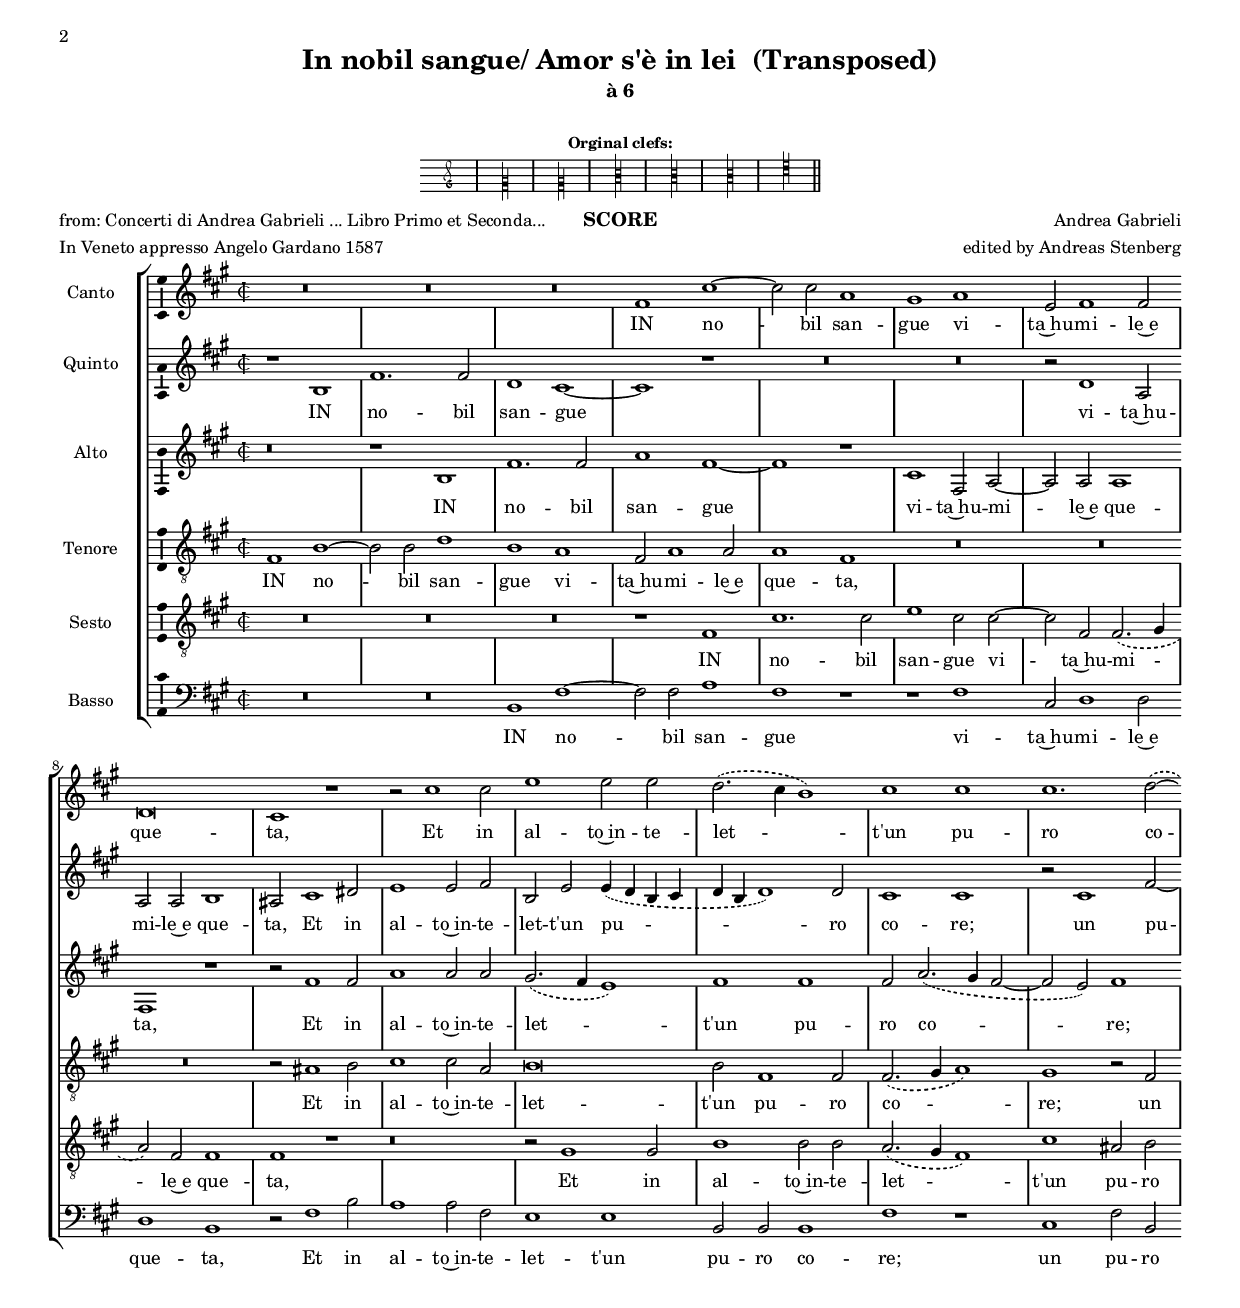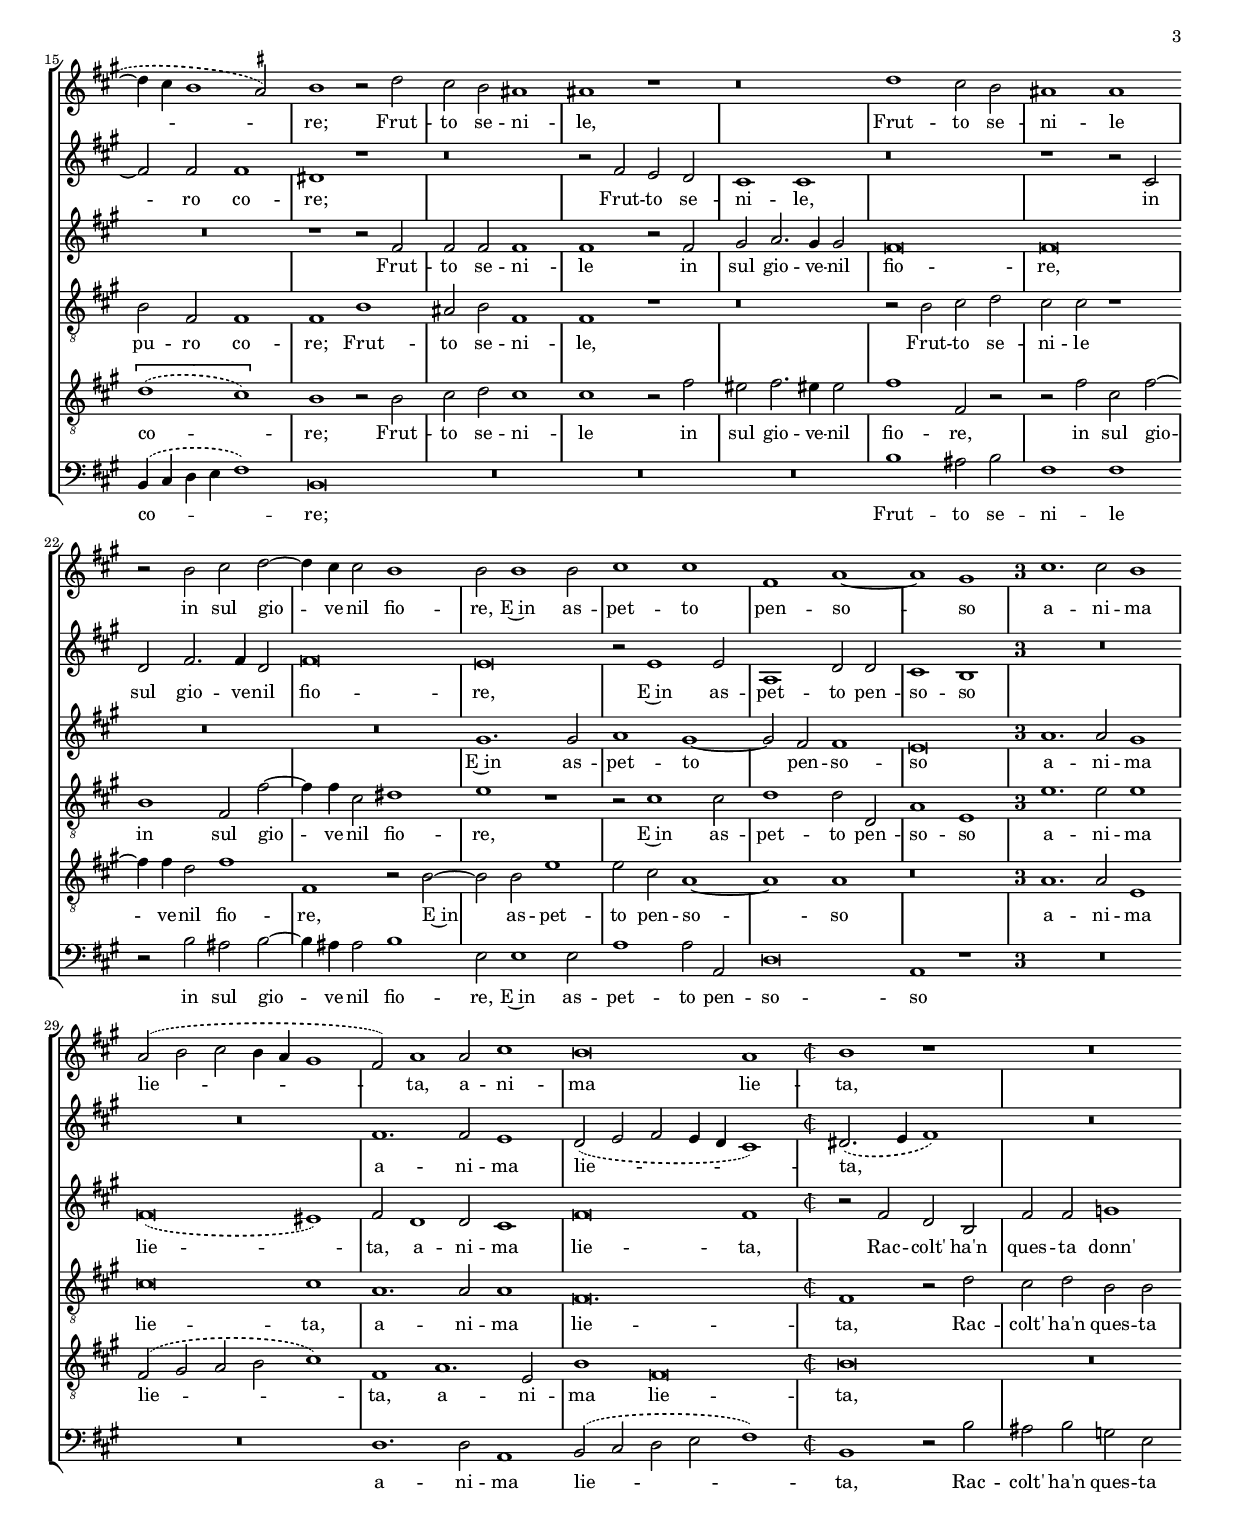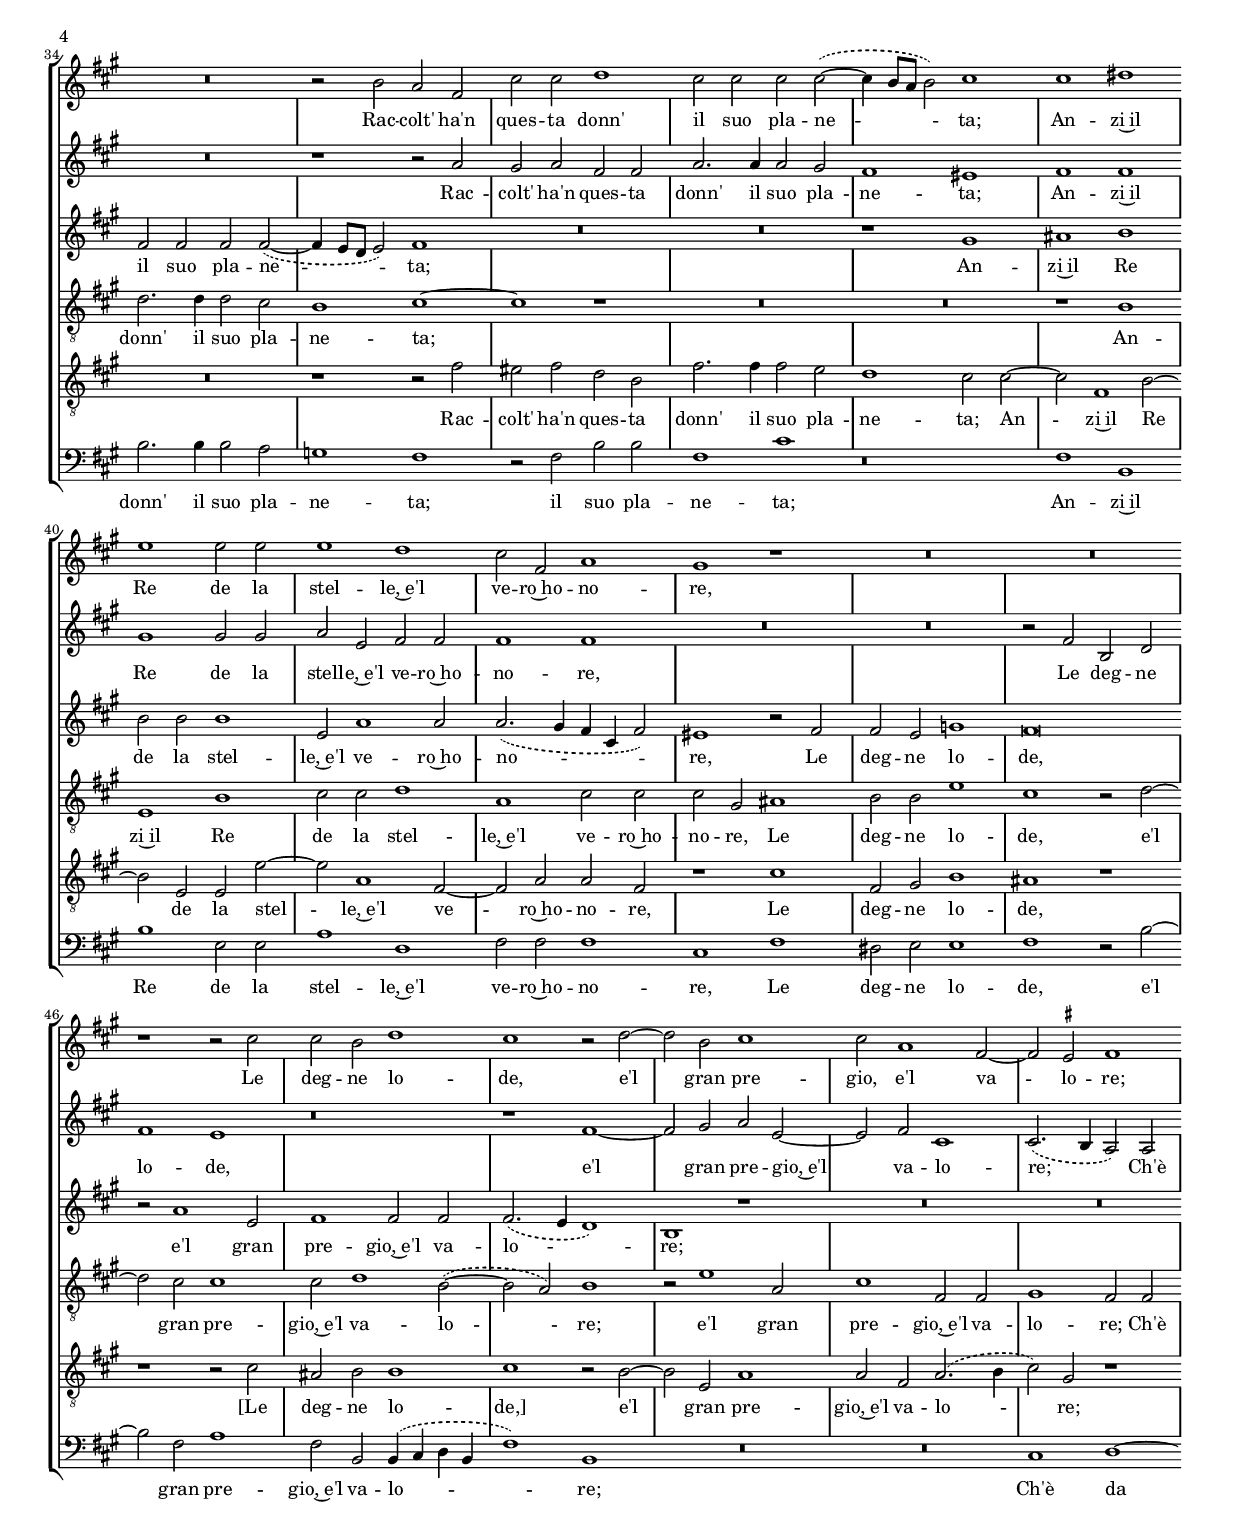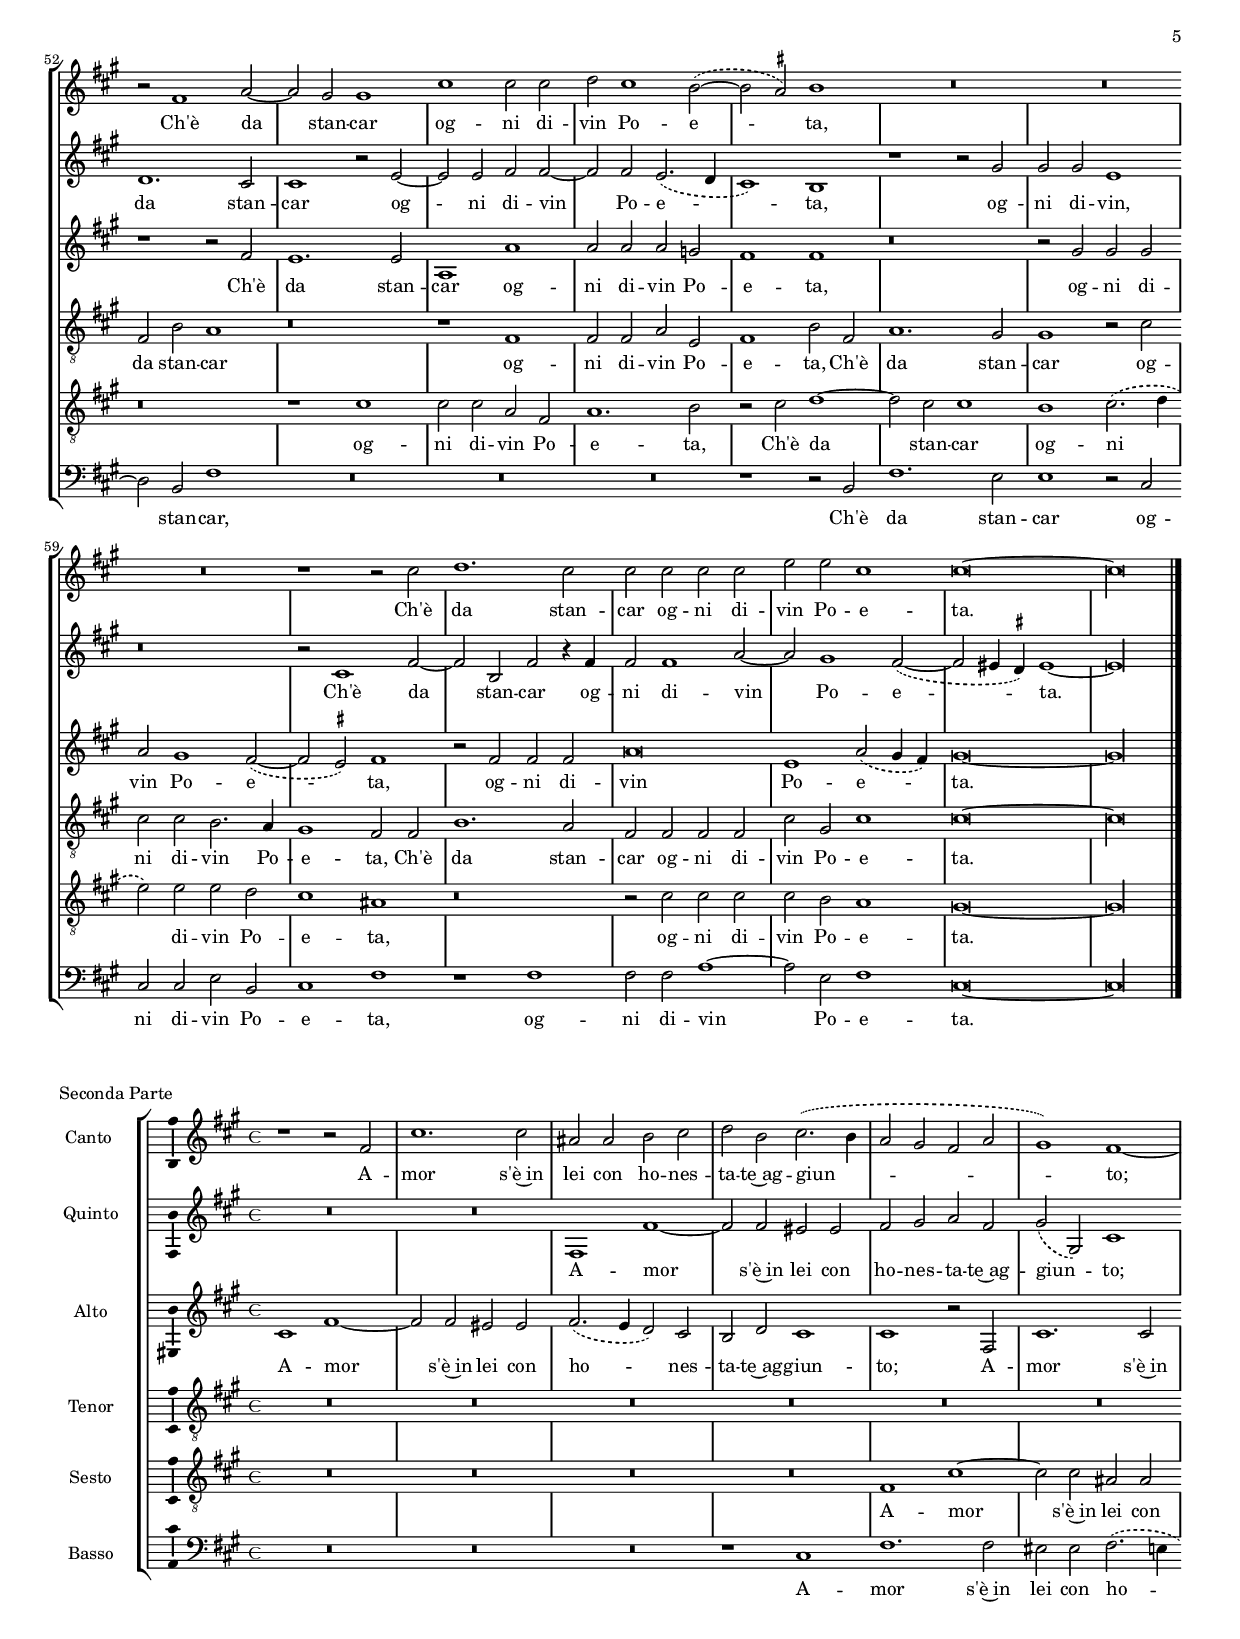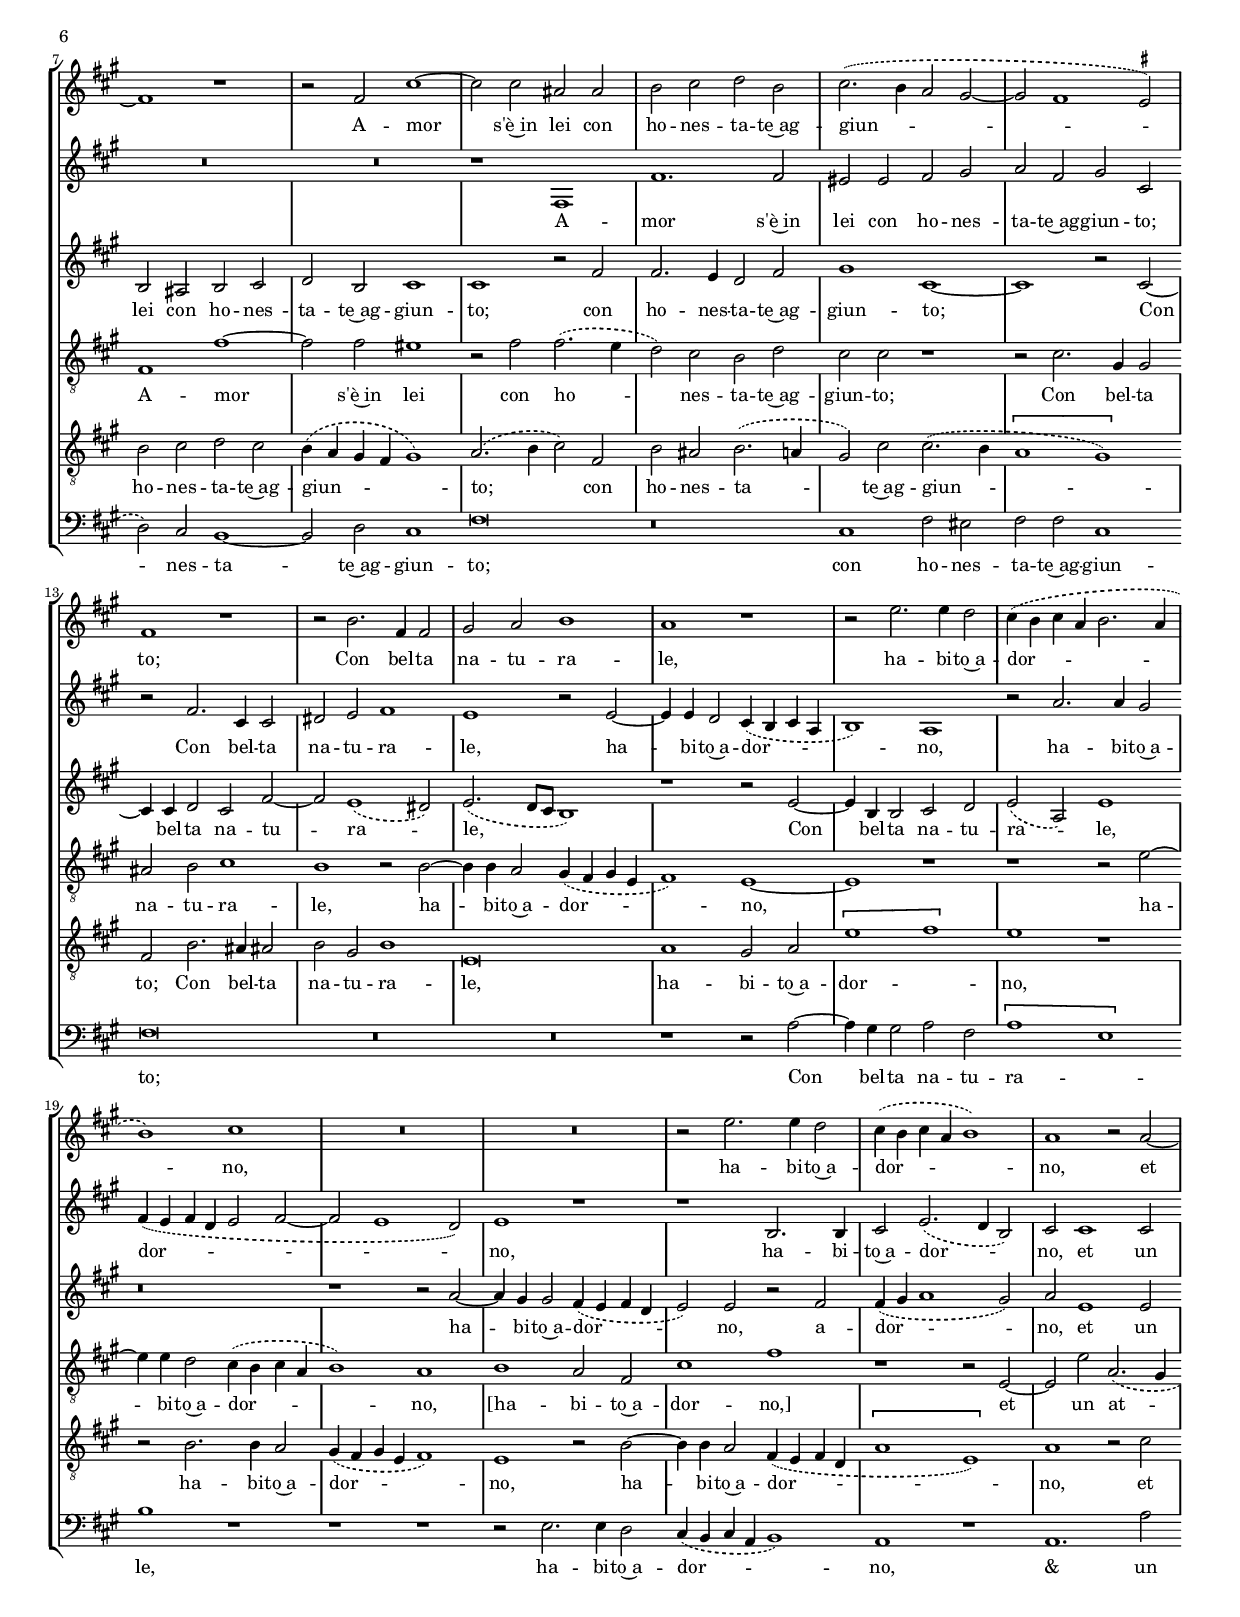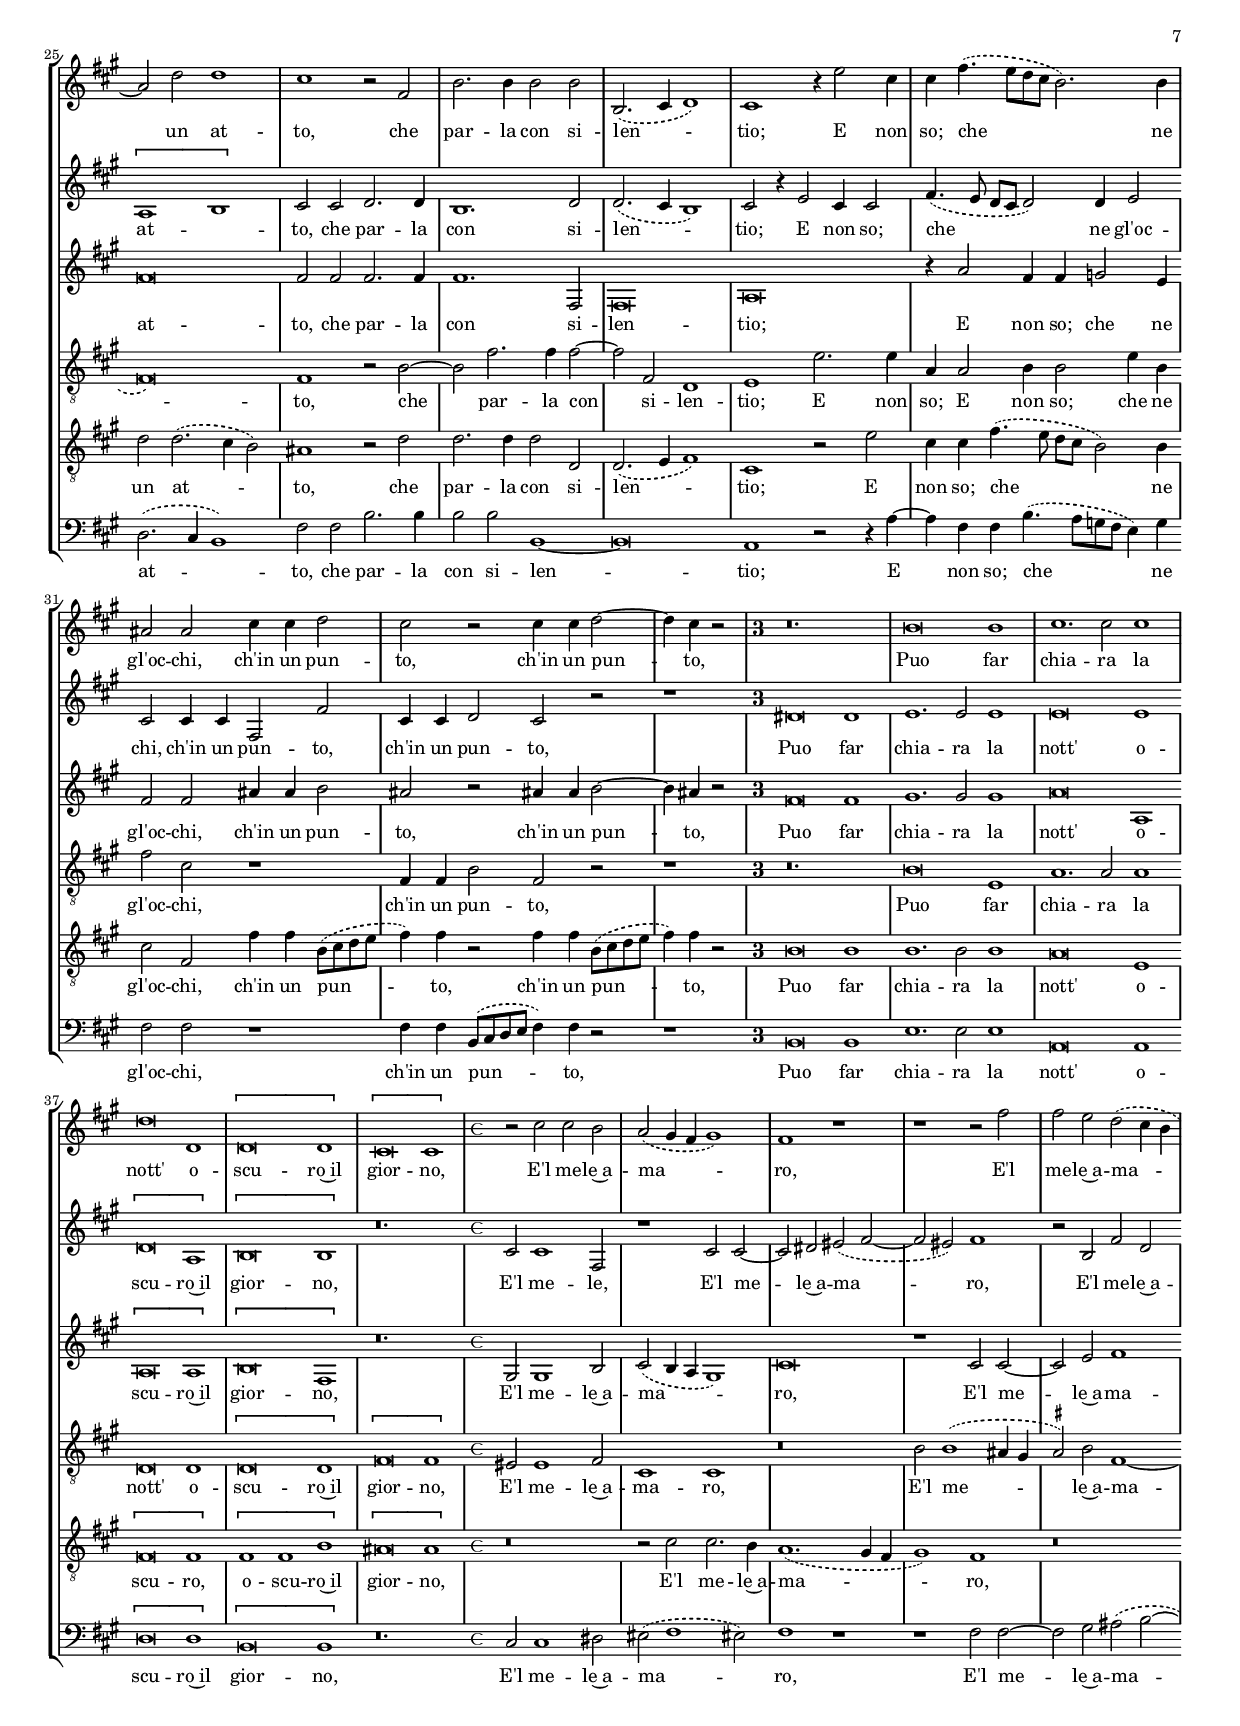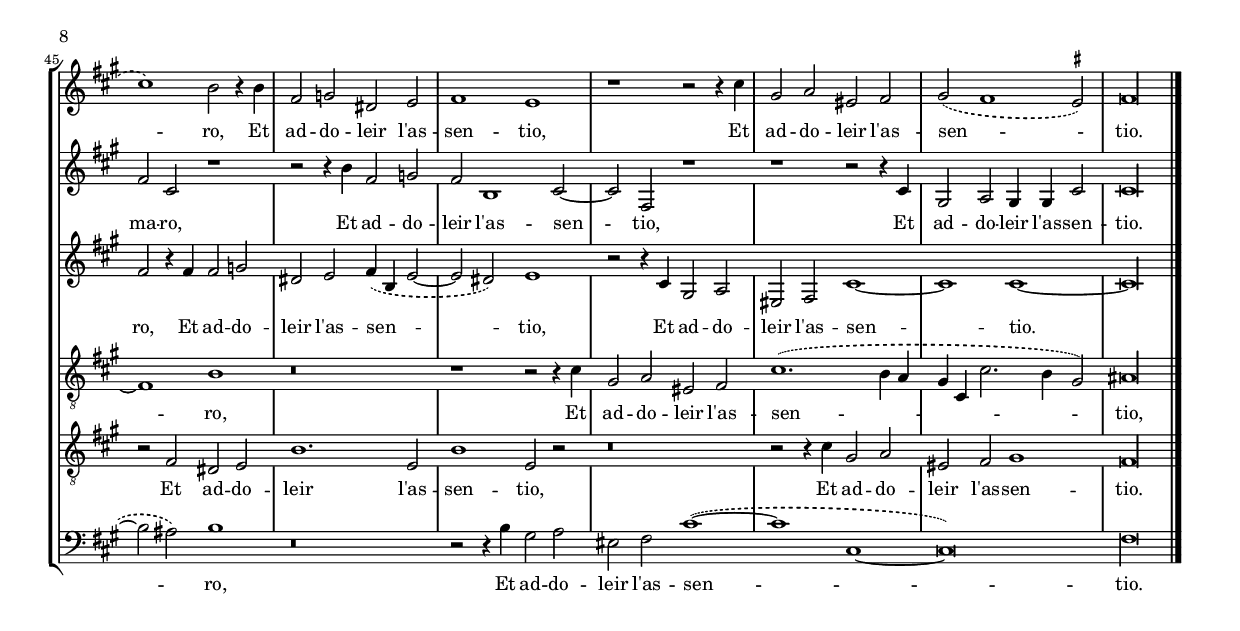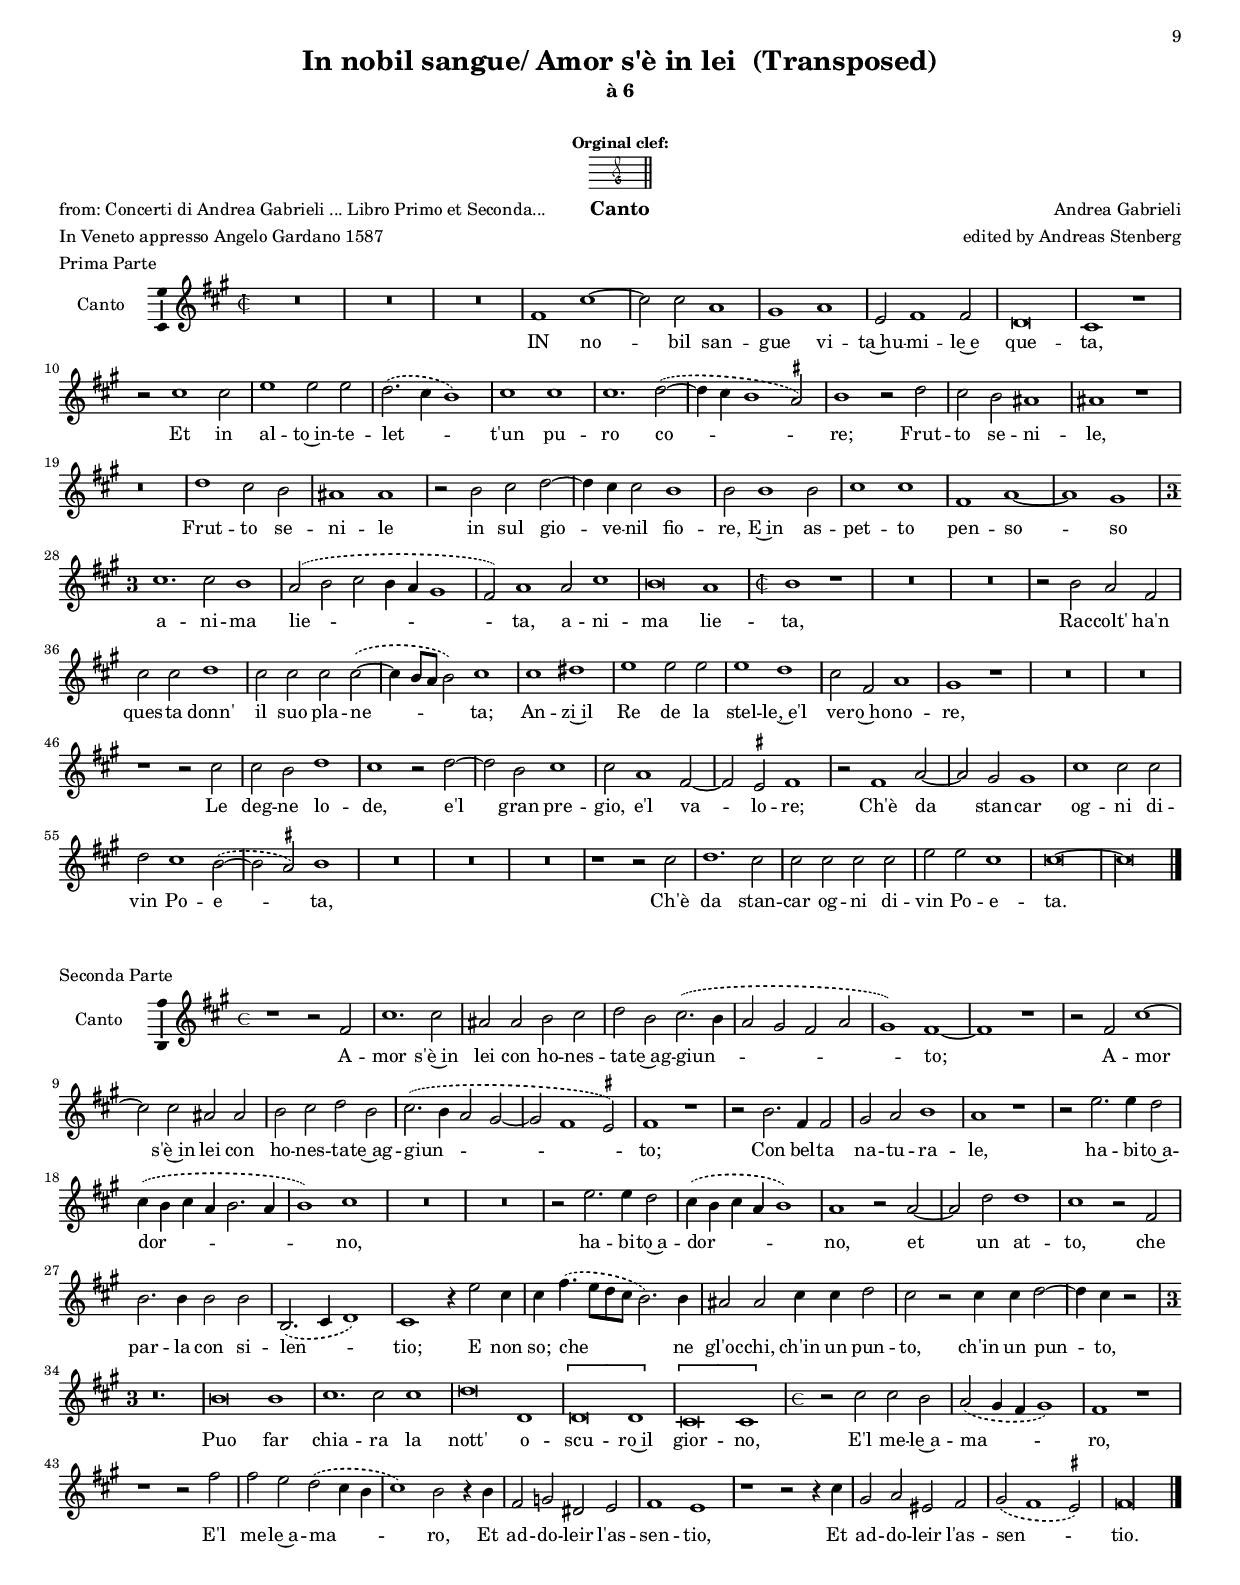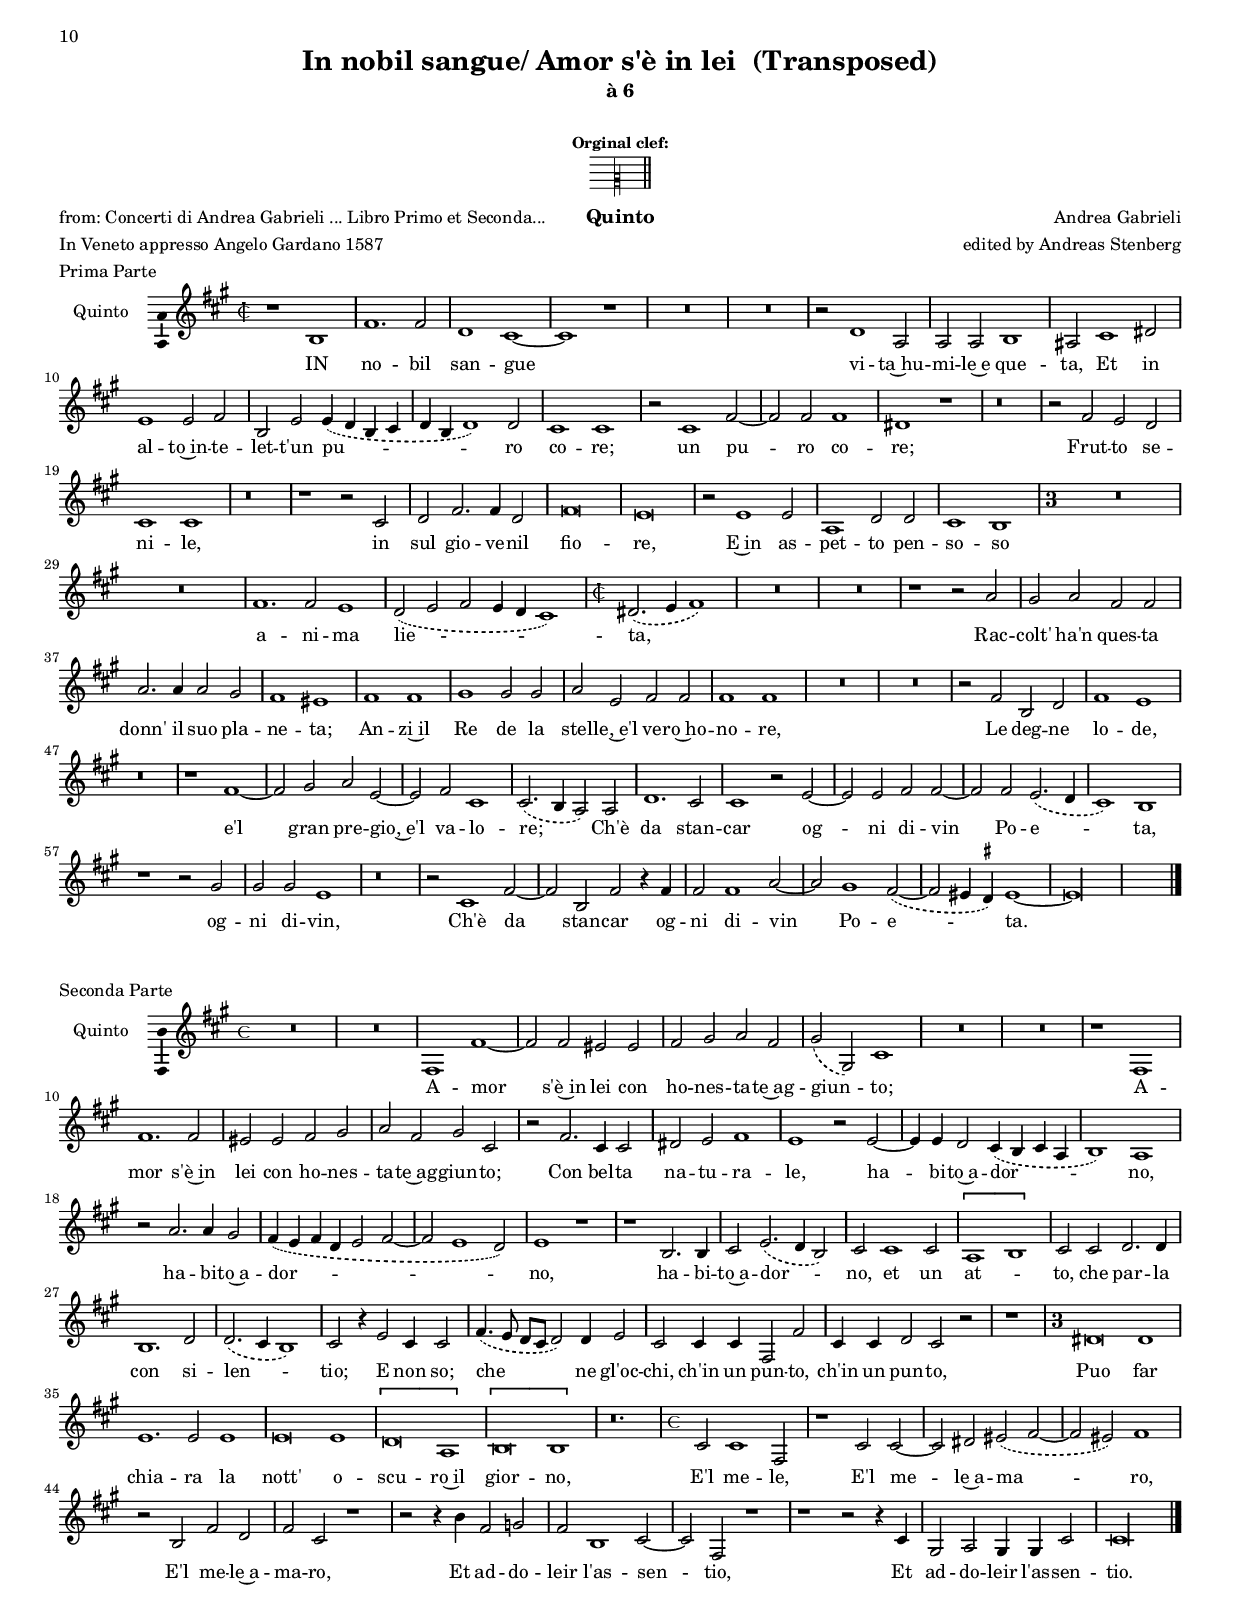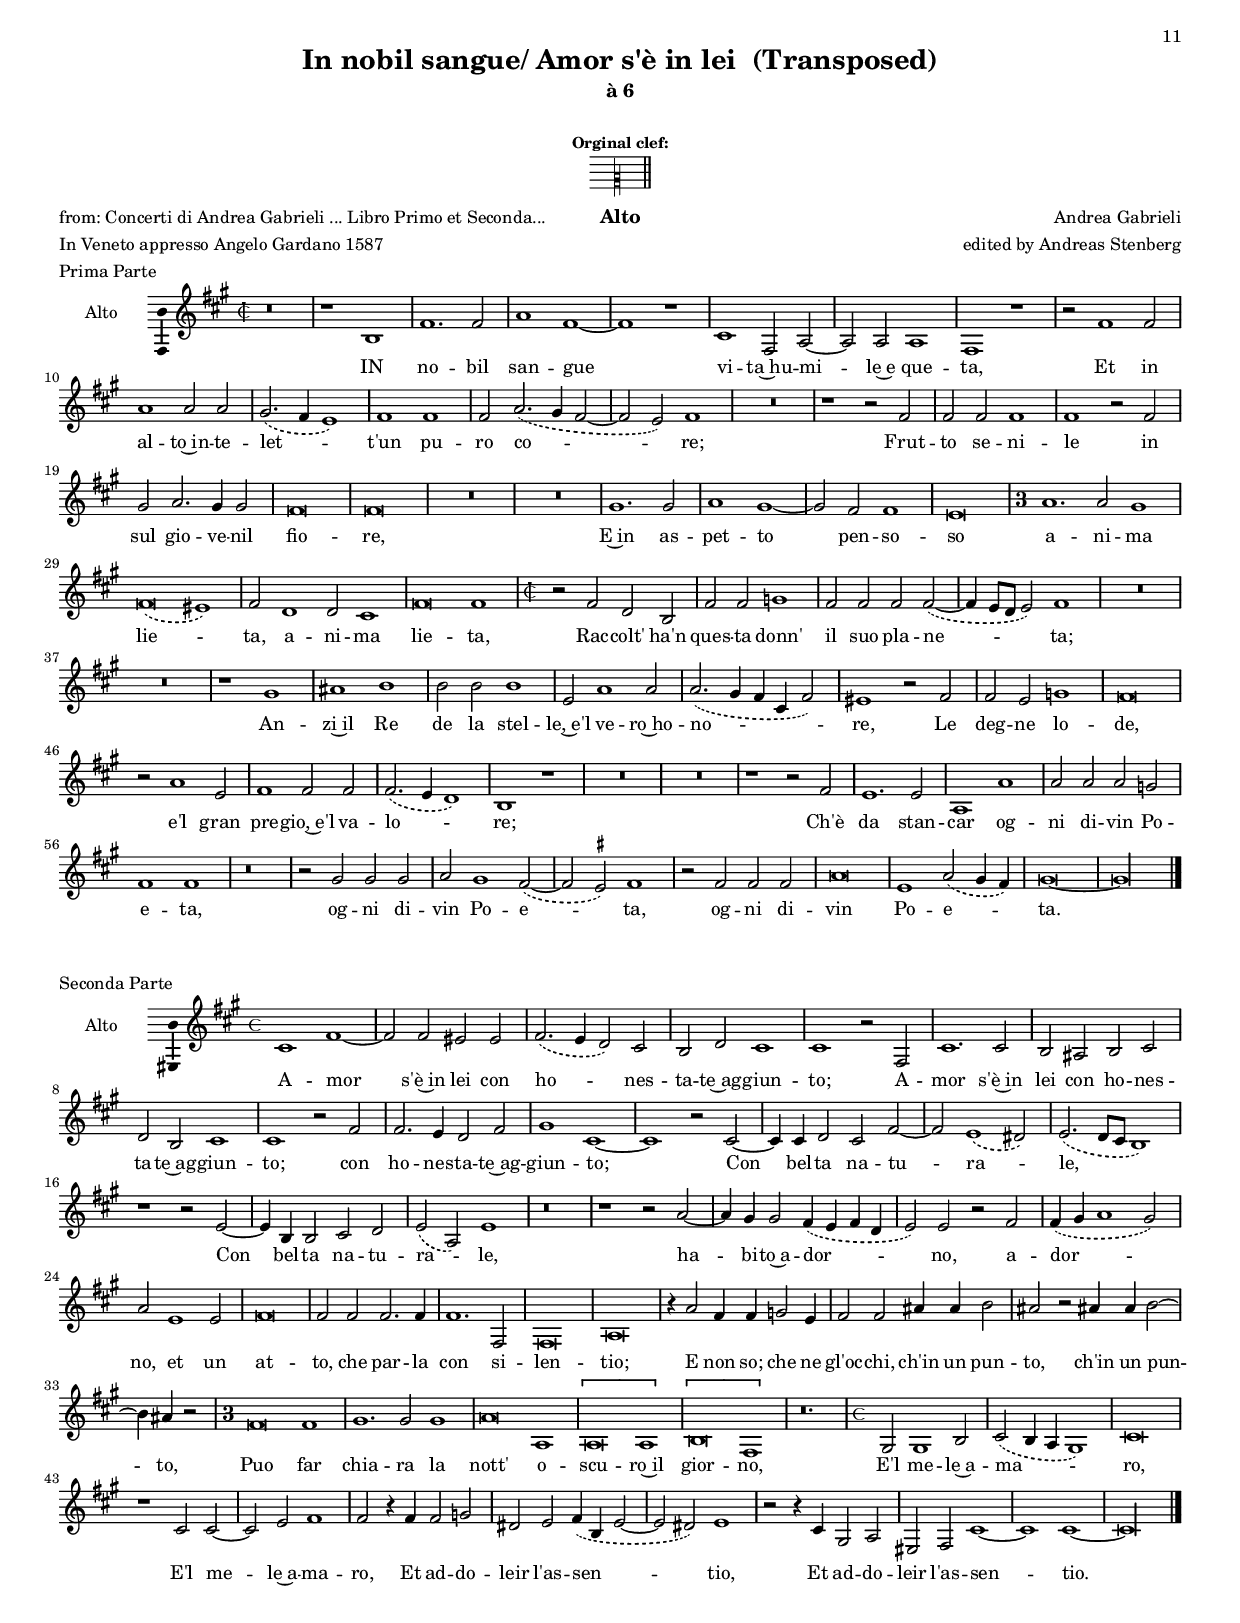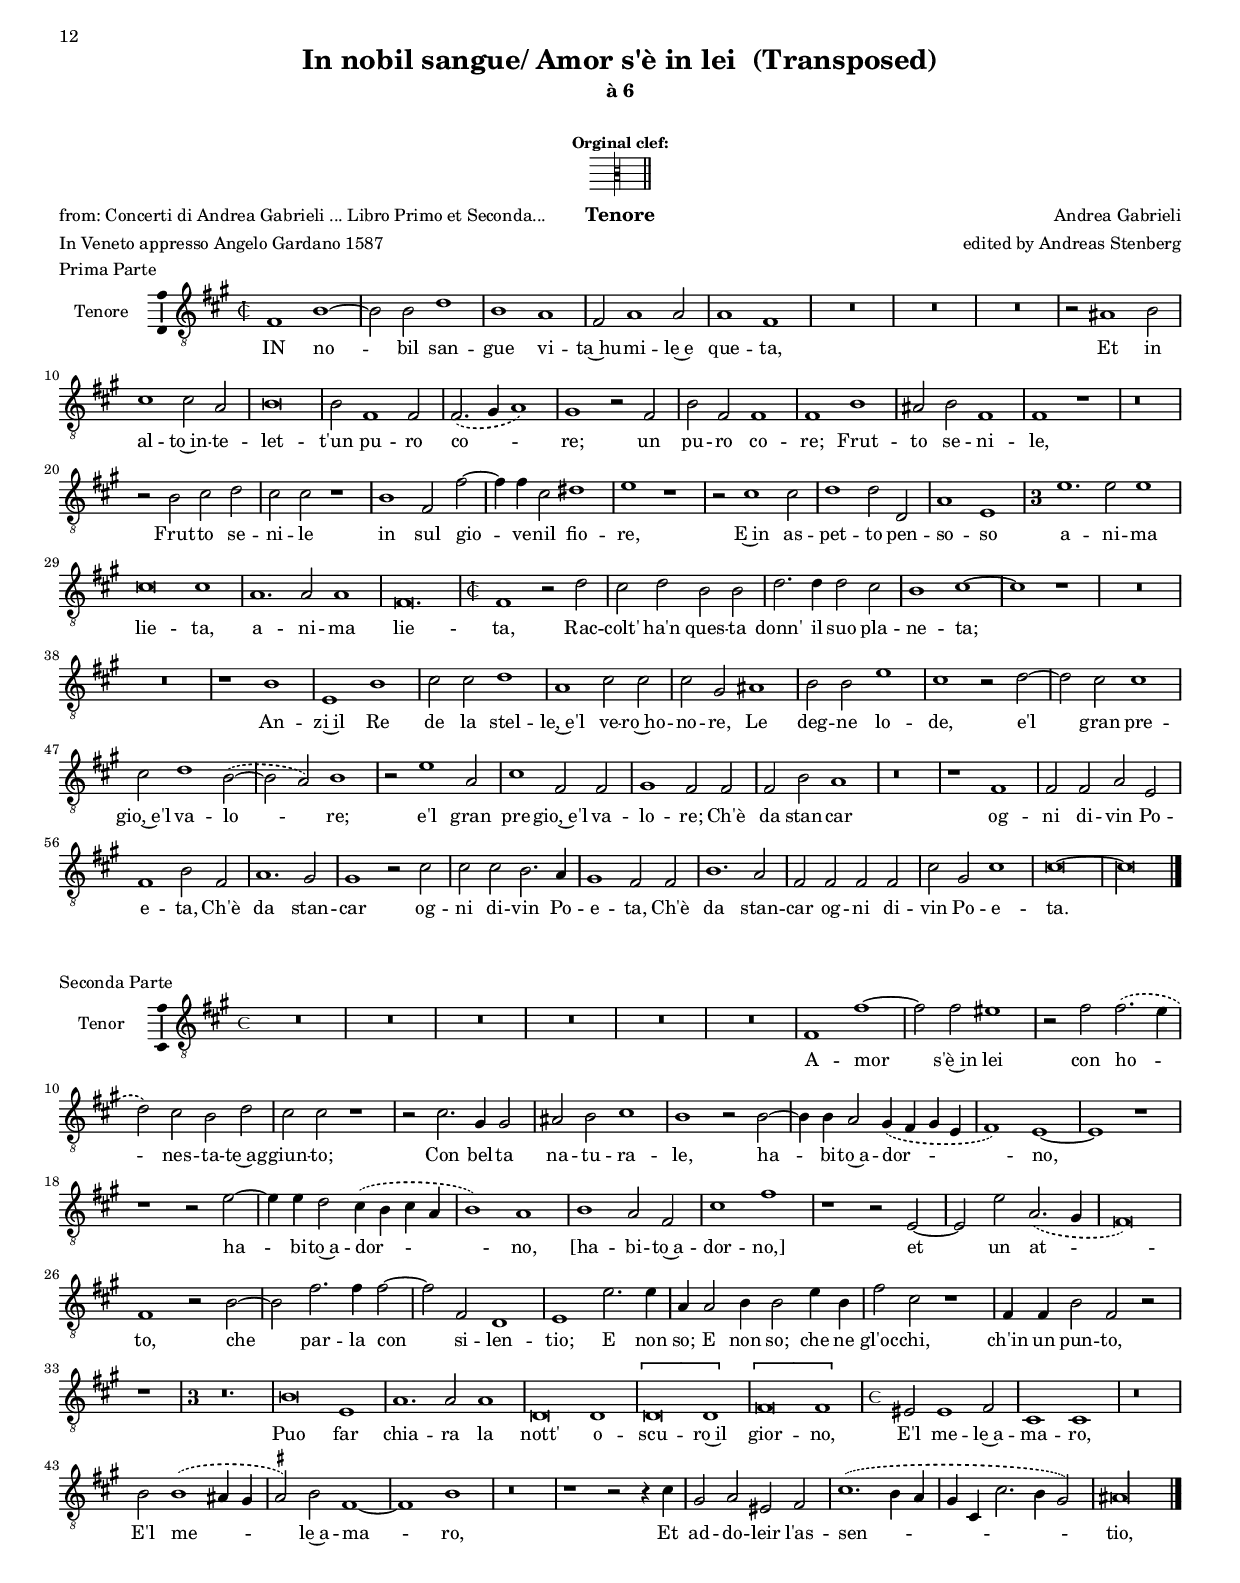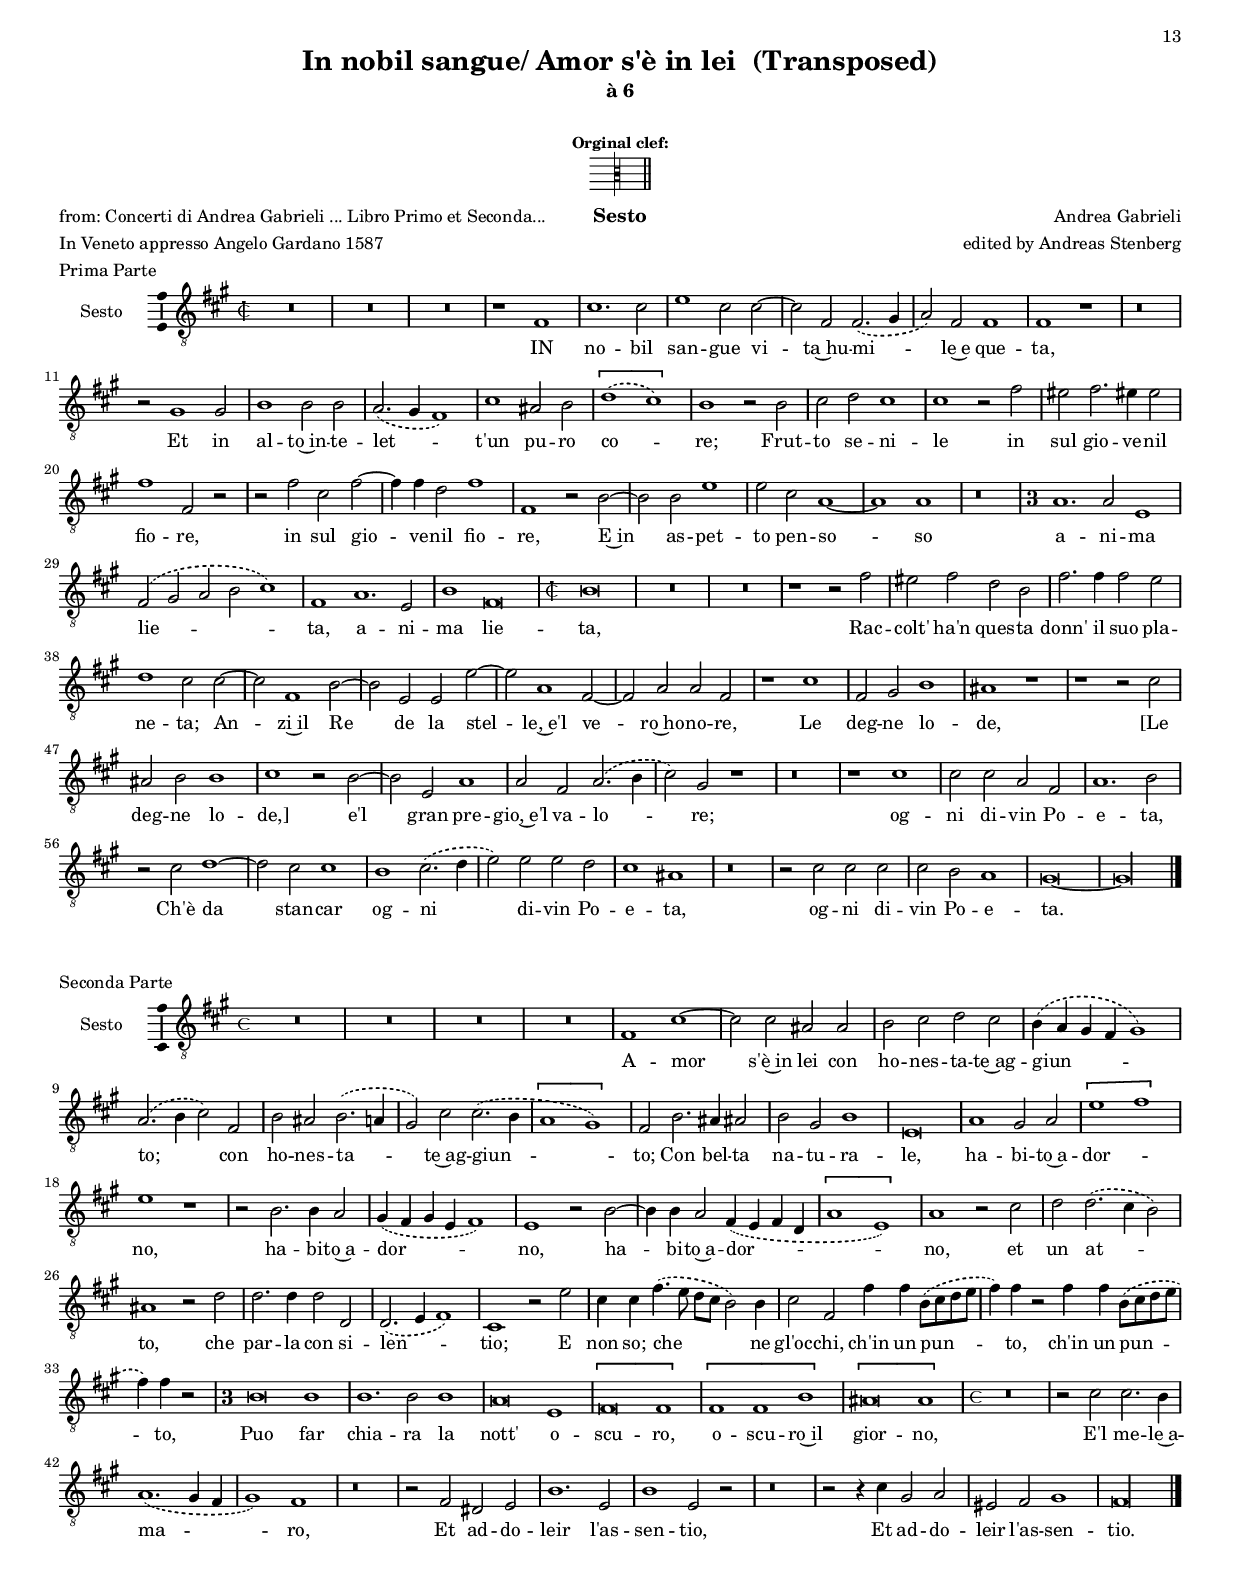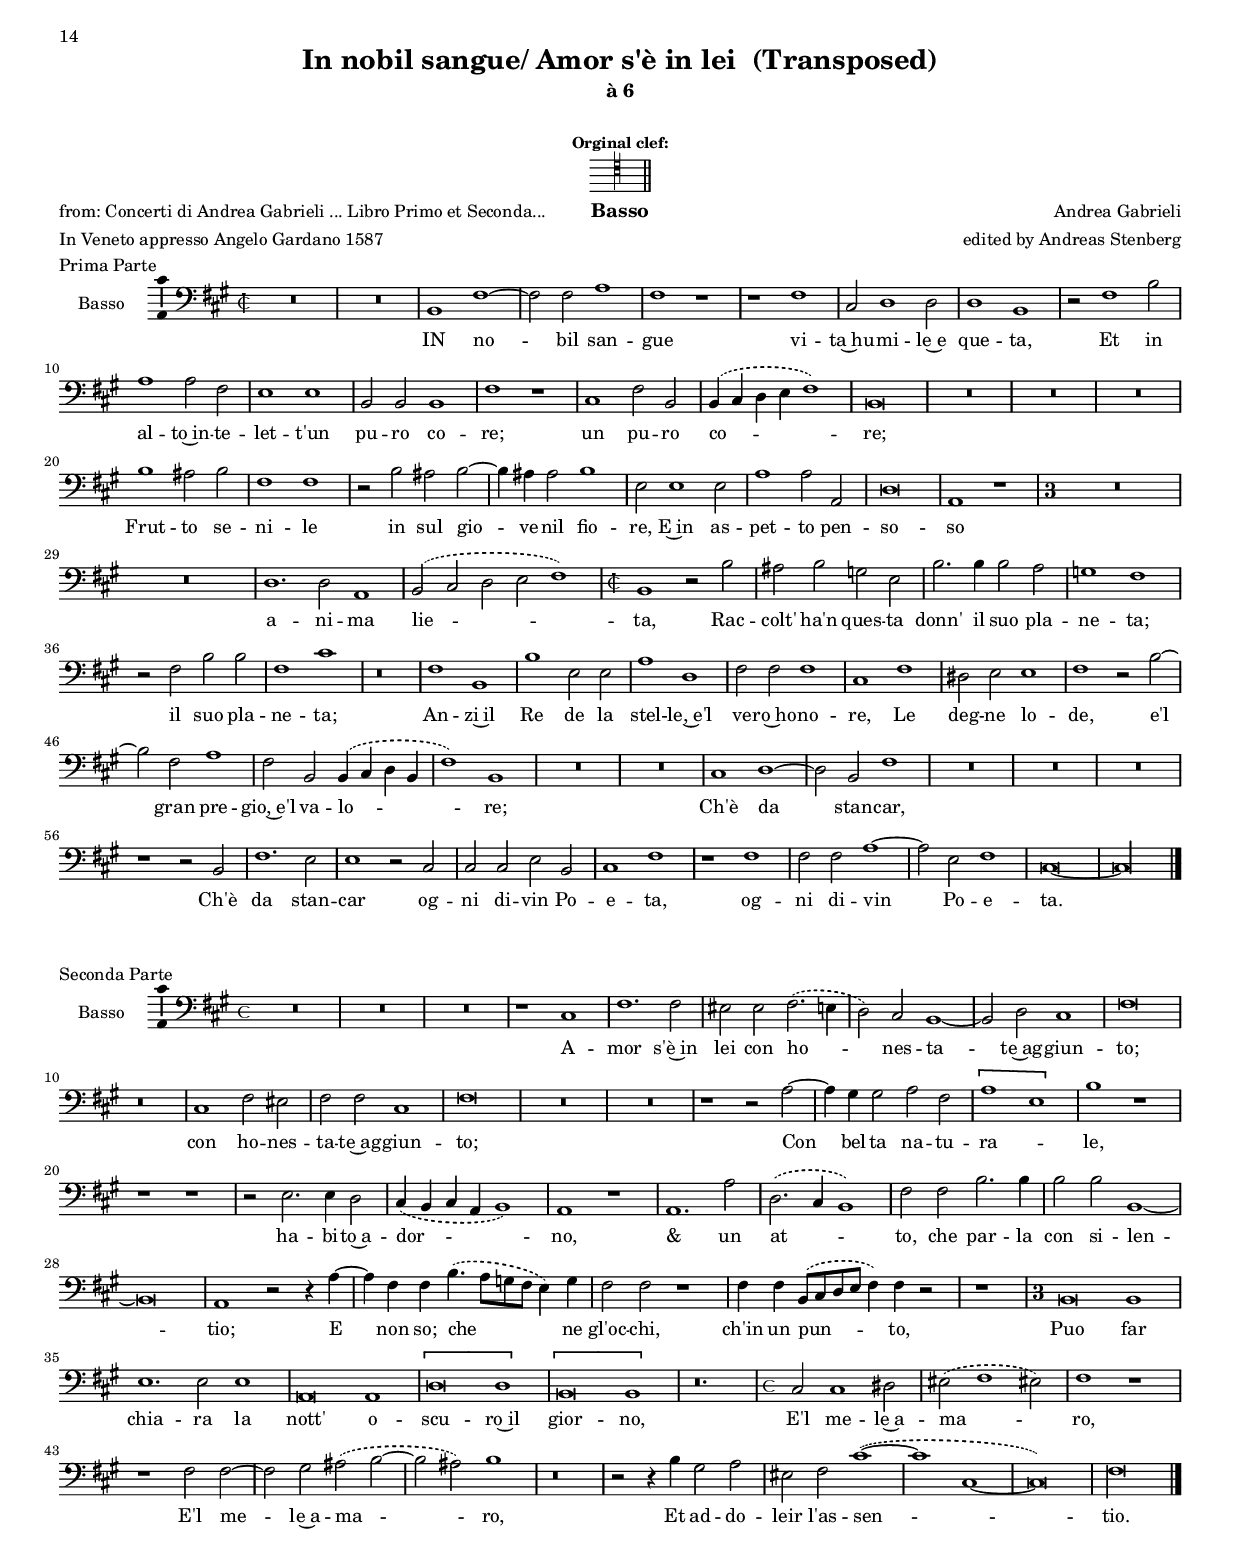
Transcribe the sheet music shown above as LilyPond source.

\version "2.18.2"
\language "deutsch"
#(append! supported-clefs '(("mensural-f3" . ("clefs.mensural.f" 0 0))))
#(append! supported-clefs '(("mensural-f5" . ("clefs.mensural.f" 4  0))))
#(set-global-staff-size 15)
ficta = { \once \set suggestAccidentals = ##t }
\paper {
  print-all-headers = ##t
  ragged-bottom = ##t
  ragged-last-bottom = ##t
  page-breaking = #ly:minimal-breaking
}

\header {
  title = "In nobil sangue/ Amor s'è in lei  (Transposed)"
  subtitle = "à 6"
  composer = "Andrea Gabrieli"
  arranger = "edited by Andreas Stenberg"
  poet = "from: Concerti di Andrea Gabrieli ... Libro Primo et Seconda..."
  meter = "In Veneto appresso Angelo Gardano 1587"
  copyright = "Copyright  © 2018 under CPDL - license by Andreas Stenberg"
}
global = {
  \key c \major
}

scoreASopranoVoiceI = \relative c'' {
  \global
  \dynamicUp
  % Music follows here.
  \override Staff.TimeSignature.style = #'mensural
  \time 2/2
  \set Timing.measureLength = #(ly:make-moment 4/2)
   \tag #'Score { \hide Staff.BarLine }
  \tag #'Parts { \set Timing.defaultBarType = "!" }
  \slurDashed
  % Music follows here
  \set Score.tempoHideNote =##t
  \tempo 1=86
  R\breve*3
  a1 e'1~
  e2 e2 c1
  h1 c1
  g2 a1 a2
  f\breve
  e1 r1
  r2 e'1 e2
  g1												%% end of first line in orig. printed partbook
  g2 g2
  f2.( e4 d1)
  e1 e1
  e1. f2~(
  f4 e4 d1 \ficta cis2)
  d1 r2 f2
  e2 d2 cis1										%% end of second line
  cis1 r1
  r\breve
  f1 e2 d2
  cis1 cis1
  r2 d2 e2 f2~
  f4 e4  e2 d1
  d2 d1 d2
  e1 e1
  a,1 c1~
  c1 h1
  \override Staff.TimeSignature.style = #'single-digit
  \time 3/2
  \set Timing.measureLength = #(ly:make-moment 6/2)
  \tempo 1.=86
  e1. e2 d1										%% end of third line
  c2( d2 e2 d4 c4 h1
  a2) c1 c2 e1
  d\breve c1
  \override Staff.TimeSignature.style = #'mensural
  \time 2/2
  \set Timing.measureLength = #(ly:make-moment 4/2)
  \tempo 1=86
  d1 r1
  R\breve*2
  r2 d2 c2 a2
  e'2 e2 f1
  e2 e2											%% end of fourth line
  e2 e2~(
  e4 d8 c8 d2) e1
  e1 fis1
  g1 g2 g2
  g1 f1
  e2 a,2 c1
  h1 r1
  R\breve*2
  r1 r2 e2
  e2 d2 f1										%5 end of fifth line
  e1 r2 f2~
  f2 d2 e1
  e2 c1 a2~
  a2 \ficta gis2 a1
  r2 a1 c2~
  c2 h2 h1
  e1 e2 e2
  f2 e1 d2~(
  d2 \ficta cis2) d1										%5 end of sixth line
  R\breve*3
  r1 r2 e2
  f1. e2
  e2 e2 e2 e2
  g2 g2 e1
  e\breve~
  \cadenzaOn
  e\longa
  \tag #'Score { \undo \hide Staff.BarLine }
  \bar "|."
}

scoreAVerseSopranoVoiceI = \lyricmode {
  % Lyrics follow here.
  IN no -- bil san -- gue vi -- ta~hu -- mi -- le~e que -- ta,
  Et in al -- to~in -- te -- let -- t'un pu -- ro co -- re;
  Frut -- to se -- ni -- le,
  Frut -- to se -- ni -- le in sul gio -- ve -- nil fio -- re,
  E~in as -- pet -- to pen -- so -- so a -- ni -- ma  lie -- ta,
  a -- ni -- ma lie -- ta,
  Rac -- colt' ha'n ques -- ta donn' il suo pla -- ne -- ta;
  An -- zi~il Re de  la stel -- le,~e'l ve -- ro~ho -- no -- re,
  Le deg -- ne lo -- de, e'l gran pre -- gio, e'l va -- lo -- re;
  Ch'è da stan -- car og -- ni di -- vin Po -- e -- ta,
  Ch'è da stan -- car og -- ni di -- vin Po -- e -- ta.
}

scoreAAltoVoiceI = \relative c' {
  %  \clef "treble_8"
  \global
  \dynamicUp
  % Music follows here.
  \override Staff.TimeSignature.style = #'mensural
  \time 2/2
  \set Timing.measureLength = #(ly:make-moment 4/2)
  \tag #'Score { \hide Staff.BarLine }
  \slurDashed
  r1 d1
  a'1. a2
  f1 e1~
  e1 r1
  R\breve*2
  r2 f1 c2
  c2 c2 d1
  cis2 e1 fis2										%% end of first line in orig. printed partbook
  g1 g2 a2
  d,2 g2 g4( f4 d4 e4
  f4 d4 f1) f2
  e1 e1
  r2 e1 a2~
  a2 a2											%% end of second line
  a1
  fis1 r1
  r\breve
  r2 a2 g2 f2
  e1 e1
  r \breve
  r1 r2 e2
  f2 a2. a4 f2
  a\breve
  g\breve
  r2 g1 g2
  c,1 f2 f2
  e1 d1											%% end of third line
  \override Staff.TimeSignature.style = #'single-digit
  \time 3/2
  \set Timing.measureLength = #(ly:make-moment 6/2)
  R\breve. *2
  a'1. a2 g1
  f2( g2 a2 g4 f4 e1)
  \override Staff.TimeSignature.style = #'mensural
  \time 2/2
  \set Timing.measureLength = #(ly:make-moment 4/2)
  fis2.( g4 a1)
  R\breve*2
  r1 r2 c2
  h2 c2 a2 a2
  c2. c4											%% end of fourth line
  c2 h2
  a1 gis1
  a1 a1
  h1 h2 h2
  c2 g2 a2 a2
  a1 a1
  R\breve*2
  r2 a2 d,2 f2
  a1 g1
  r\breve
  r1												%% end of fifth line
  a1~
  a2 h2 c2 g2~
  g2 a2 e1
  e2.( d4 c2) c2
  f1. e2
  e1 r2 g2~
  g2 g2 a2 a2~
  a2 a2 g2.( f4
  e1) d1
  r1												%% end of sixth line
  r2 h'2
  h2 h2 g1
  r\breve
  r2 e1 a2~
  a2 d,2 a'2 r4 a4
  a2 a1 c2~
  c2 h1 a2~(
  a2 gis4 \ficta fis4) gis1~
  gis\longa
  \tag #'Parts { \set Timing.defaultBarType = "!" }
  \slurDashed

  \tag #'Score { \undo \hide Staff.BarLine }
  \bar "|."
}

scoreAVerseAltoVoiceI = \lyricmode {
  % Lyrics follow here.
  IN no -- bil san -- gue vi -- ta~hu -- mi -- le~e que -- ta,
  Et in al -- to~in -- te -- let -- t'un pu -- ro co -- re;
  un pu -- ro co -- re;
  Frut -- to se -- ni -- le,
  in sul gio -- ve -- nil fio -- re,
  E~in as -- pet -- to pen -- so -- so a -- ni -- ma  lie -- ta,
  Rac -- colt' ha'n ques -- ta donn' il suo pla -- ne -- ta;
  An -- zi~il Re de  la stel -- le,~e'l ve -- ro~ho -- no -- re,
  Le deg -- ne lo -- de, e'l gran pre -- gio,~e'l va -- lo -- re;
  Ch'è da stan -- car og -- ni di -- vin Po -- e -- ta,
  og -- ni di -- vin,
  Ch'è da stan -- car og -- ni di -- vin Po -- e -- ta.
}



scoreATenorVoiceI = \relative c' {
  \global
  \dynamicUp
  % Music follows here.
\override Staff.TimeSignature.style = #'mensural
  \time 2/2
  \set Timing.measureLength = #(ly:make-moment 4/2)
    \tag #'Score { \hide Staff.BarLine }
  \tag #'Parts { \set Timing.defaultBarType = "!" }
  \slurDashed
  r\breve
  r1 d1
  a'1. a2
  c1 a1~
  a1 r1
  e1 a,2 c2~
  c2 c2 c1
  a1 r1
  r2 a'1 a2										%% end of first line in orig. printed partbook
  c1 c2 c2
  h2.( a4 g1)
  a1 a1
  a2 c2.( h4 a2~
  a2 g2) a1
  R\breve
  r1 r2 a2									       %% end of second line
  a2 a2 a1
  a1 r2 a2
  h2 c2. h4 h2
  a\breve
  a\breve
  R\breve*2
  h1. h2
  c1 h1~
  h2 a2 a1
  g\breve
  \override Staff.TimeSignature.style = #'single-digit
  \time 3/2
  \set Timing.measureLength = #(ly:make-moment 6/2)
  c1. c2 h1
  a\breve( gis1)								   %% end of third line
  a2 f1 f2 e1
  a\breve a1
  \override Staff.TimeSignature.style = #'mensural
  \time 2/2
  \set Timing.measureLength = #(ly:make-moment 4/2)
  r2 a2 f2 d2
  a'2 a2 b1
  a2 a2 a2 a2~(
  a4 g8 f8 g2) a1
  R\breve*2
  r1 h1										%% end of fourth line
  cis1 d1
  d2 d2 d1
  g,2 c1 c2
  c2.( h4 a4 e4 a2)
  gis1 r2 a2
  a2 g2 b1
  a\breve
  r2 c1 g2									%% end of fifth line
  a1 a2 a2
  a2.( g4 f1)
  d1 r1
  R\breve*2
  r1 r2 a'2
  g1. g2
  c,1 c'1
  c2 c2 c2 b2
  a1 a1
  r\breve
  r2 h2										%% end of sixth line
  h2 h2
  c2 h1 a2~(
  a2 \ficta gis2) a1
  r2 a2 a2 a2
  c\breve
  g1 c2( h4 a4)
  h\breve~
  \cadenzaOn
  h\longa
  \tag #'Score { \undo \hide Staff.BarLine }
  \bar "|."
}

scoreAVerseTenorVoiceI = \lyricmode {
  % Lyrics follow here.
    IN no -- bil san -- gue vi -- ta~hu -- mi -- le~e que -- ta,
  Et in al -- to~in -- te -- let -- t'un pu -- ro co -- re;
  Frut -- to se -- ni -- le in sul gio -- ve -- nil fio -- re,
  E~in as -- pet -- to pen -- so -- so a -- ni -- ma  lie -- ta,
  a -- ni -- ma lie -- ta,
  Rac -- colt' ha'n ques -- ta donn' il suo pla -- ne -- ta;
  An -- zi~il Re de  la stel -- le,~e'l ve -- ro~ho -- no -- re,
  Le deg -- ne lo -- de, e'l gran pre -- gio,~e'l va -- lo -- re;
  Ch'è da stan -- car og -- ni di -- vin Po -- e -- ta,
  og -- ni di -- vin Po -- e -- ta,
  og -- ni di -- vin Po -- e -- ta.
}

scoreATenorVoiceII = \relative c' {
  \global
  \dynamicUp
  % Music follows here.
  \override Staff.TimeSignature.style = #'mensural
  \time 2/2
  \set Timing.measureLength = #(ly:make-moment 4/2)
  \tag #'Score { \hide Staff.BarLine }
  \tag #'Parts { \set Timing.defaultBarType = "!" }
  \slurDashed
  a1 d1~
  d2 d2 f1
  d1 c1
  a2 c1 c2
  c1 a1
  R\breve*3
  r2 cis1 d2
  e1												%% end of first line in orig. printed partbook
  e2 c2
  d\breve
  d2 a1 a2
  a2.( h4 c1)
  h1 r2 a2
  d2 a2 a1
  a1 d1
  cis2 d2											%% end of second line
  a1
  a1 r1
  r\breve
  r2 d2 e2 f2
  e2 e2 r1
  d1 a2 a'2~
  a4 a4 e2 fis1
  g1 r1
  r2 e1 e2
  f1 f2 f,2
  c'1 g1											%% end of third line
  \override Staff.TimeSignature.style = #'single-digit
  \time 3/2
  \set Timing.measureLength = #(ly:make-moment 6/2)
  g'1. g2 g1
  e\breve e1
  c1. c2 c1
  a\breve.
  \override Staff.TimeSignature.style = #'mensural
  \time 2/2
  \set Timing.measureLength = #(ly:make-moment 4/2)
  a1 r2 f'2
  e2 f2 d2 d2
  f2. f4 f2 e2
  d1												%% end of fourth line
  e1~
  e1 r1
  R\breve*2
  r1 d1
  g,1 d'1
  e2 e2 f1
  c1 e2 e2
  e2 h2 cis1
  d2 d2 g1
  e1 r2 f2~
  f2 e2 e1										%% end of fifth line
  e2 f1 d2~(
  d2 c2) d1
  r2 g1 c,2
  e1 a,2 a2
  h1 a2 a2
  a2 d2 c1
  r\breve
  r1 a1
  a2 a2 c2 g2
  a1												%% end of sixth line
  d2  a2
  c1. h2
  h1 r2 e2
  e2 e2 d2. c4
  h1 a2 a2
  d1. c2
  a2 a2 a2 a2
  e'2 h2 e1
  e\breve~
  \cadenzaOn
  e\longa
  \tag #'Score { \undo \hide Staff.BarLine }
  \bar "|."
}

scoreAVerseTenorVoiceII = \lyricmode {
  % Lyrics follow here.
IN no -- bil san -- gue vi -- ta~hu -- mi -- le~e que -- ta,
  Et in al -- to~in -- te -- let -- t'un pu -- ro co -- re;
 un pu -- ro co -- re;
 Frut -- to se -- ni -- le,
  Frut -- to se -- ni -- le in sul gio -- ve -- nil fio -- re,
  E~in as -- pet -- to pen -- so -- so a -- ni -- ma  lie -- ta,
  a -- ni -- ma lie -- ta,
  Rac -- colt' ha'n ques -- ta donn' il suo pla -- ne -- ta;
  An -- zi~il Re de  la stel -- le,~e'l ve -- ro~ho -- no -- re,
  Le deg -- ne lo -- de, e'l gran pre -- gio,~e'l va -- lo -- re;
  e'l gran pre -- gio,~e'l va -- lo -- re;
  Ch'è da stan -- car og -- ni di -- vin Po -- e -- ta,
  Ch'è da stan -- car og -- ni di -- vin Po -- e -- ta,
  Ch'è da stan -- car og -- ni di -- vin Po -- e -- ta.
}

scoreABassVoiceI = \relative c {
  \global
  \dynamicUp
  % Music follows here.
  \override Staff.TimeSignature.style = #'mensural
  \time 2/2
  \set Timing.measureLength = #(ly:make-moment 4/2)
  \tag #'Score { \hide Staff.BarLine }
  \tag #'Parts { \set Timing.defaultBarType = "!" }
  \slurDashed
  R\breve*2
  d1 a'1~
  a2 a2 c1
  a1 r1
  r1 a1
  e2 f1 f2
  f1 d1
  r2 a'1 d2
  c1													%% end of first line in orig printed partbook
  c2 a2
  g1 g1
  d2 d2 d1
  a'1 r1
  e1 a2 d,2
  d4( e4 f4 g4 a1)
  d,\breve
  R\breve*3											%% end of second line
  d'1 cis2 d2
  a1 a1
  r2 d2 cis2 d2~
  d4 cis4 cis2 d1
  g,2 g1 g2
  c1 c2 c,2
  f\breve
  c1 r1
  \override Staff.TimeSignature.style = #'single-digit
  \time 3/2
  \set Timing.measureLength = #(ly:make-moment 6/2)
  R\breve.*2
  f1. f2 c1)
  d2( e2 f2 g2 a1)
  \override Staff.TimeSignature.style = #'mensural
  \time 2/2
  \set Timing.measureLength = #(ly:make-moment 4/2)
  d,1 r2 d'2
  cis2 d2 b2 g2
  d'2. d4 d2 c2
  b1 a1
  r2 a2 d2 d2
  a1														%% end of fourth line
  e'1
  r\breve
  a,1 d,1
  d'1 g,2 g2
  c1 f,1
  a2 a2 a1
  e1 a1
  fis2 g2 g1
  a1 r2 d2~
  d2 a2 c1
  a2														%% end of fifth line
  d,2 d4( e4 f4 d4
  a'1) d,1
  R\breve*2
  e1 f1~
  f2 d2 a'1
  R\breve*3
  r1 r2 d,2
  a'1. g2
  g1 r2 e2
  e2 e2													%% end of sixth line
  g2 d2
  e1 a1
  r1 a1
  a2 a2 c1~
  c2 g2 a1
  e\breve~
  \cadenzaOn
  e\longa
  \tag #'Score { \undo \hide Staff.BarLine }
  \bar "|."
}

scoreAVerseBassVoiceI = \lyricmode {
  % Lyrics follow here.
  IN no -- bil san -- gue vi -- ta~hu -- mi -- le~e que -- ta,
  Et in al -- to~in -- te -- let -- t'un pu -- ro co -- re;
  un pu -- ro co -- re;
  Frut -- to se -- ni -- le in sul gio -- ve -- nil fio -- re,
  E~in as -- pet -- to pen -- so -- so a -- ni -- ma  lie -- ta,
  Rac -- colt' ha'n ques -- ta donn' il suo pla -- ne -- ta;
  il suo pla -- ne -- ta;
  An -- zi~il Re de  la stel -- le,~e'l ve -- ro~ho -- no -- re,
  Le deg -- ne lo -- de, e'l gran pre -- gio,~e'l va -- lo -- re;
  Ch'è da stan -- car,
  Ch'è da stan -- car og -- ni di -- vin Po -- e -- ta,
  og -- ni di -- vin Po -- e -- ta.
}

scoreABassVoiceII = \relative c' {
  \global
  \dynamicUp
  % Music follows here.
  \override Staff.TimeSignature.style = #'mensural
  \time 2/2
  \set Timing.measureLength = #(ly:make-moment 4/2)
  \tag #'Score { \hide Staff.BarLine }
  \tag #'Parts { \set Timing.defaultBarType = "!" }
  \slurDashed
  R\breve*3
  r1 a1
  e'1. e2
  g1e2 e2~
  e2  a,2 a2.( h4
  c2) a2 a1
  a1 r1
  r\breve										%% end of first line in orig. printed partbook
  r2 h1 h2
  d1 d2 d2
  c2.( h4 a1)
  e'1 cis2 d2
  \[f1( e1)\]
  d1 r2 d2
  e2 f2											%% end of second line
  e1
  e1 r2  a2
  gis2 a2. gis!4 gis2
  a1 a,2 r2
  r2 a'2 e2 a2~
  a4 a4 f2 a1
  a,1 r2 d2~
  d2 d2 g1
  g2 e2											%% end of third line
  c1~
  c1 c1
  r\breve
  \override Staff.TimeSignature.style = #'single-digit
  \time 3/2
  \set Timing.measureLength = #(ly:make-moment 6/2)
  c1. c2 g1
  a2( h2 c2 d2 e1)
  a,1 c1. g2
  d'1 a\breve
  \override Staff.TimeSignature.style = #'mensural
  \time 2/2
  \set Timing.measureLength = #(ly:make-moment 4/2)
  d\breve
  R\breve*2
  r1 r2 a'2
  gis2 a2 f2 d2											%% end of fourth line
  a'2. a4 a2 g2
  f1 e2 e2~
  e2 a,1 d2~
  d2 g,2 g2 g'2~
  g2 c,1 a2~
  a2 c2 c2 a2
  r1 e'1
  a,2 h2 d1
  cis1													%% end of fifth line
  r1
  r1 r2 e2
  cis2 d2 d1
  e1 r2 d2~
  d2 g,2 c1
  c2 a2 c2.( d4
  e2) h2 r1
  r\breve
  r1 e1
  e2 e2 c2 a2												%% end of sixth line
  c1. d2
  r2 e2 f1~
  f2 e2 e1
  d1 e2.( f4
  g2) g2 g2 f2
  e1 cis1
  r\breve
  r2 e2 e2 e2
  e2 d2 c1
  h\breve~
  \cadenzaOn
  h\longa
  \tag #'Score { \undo \hide Staff.BarLine }
  \bar "|."
}

scoreAVerseBassVoiceII = \lyricmode {
  % Lyrics follow here.
  IN no -- bil san -- gue vi -- ta~hu -- mi -- le~e que -- ta,
  Et in al -- to~in -- te -- let -- t'un pu -- ro co -- re;
  Frut -- to se -- ni -- le in sul gio -- ve -- nil fio -- re,
  in sul gio -- ve -- nil fio -- re,
  E~in as -- pet -- to pen -- so -- so a -- ni -- ma  lie -- ta,
  a -- ni -- ma lie -- ta,
  Rac -- colt' ha'n ques -- ta donn' il suo pla -- ne -- ta;
  An -- zi~il Re de  la stel -- le,~e'l ve -- ro~ho -- no -- re,
  Le deg -- ne lo -- de,
  [Le deg -- ne lo -- de,] e'l gran pre -- gio,~e'l va -- lo -- re;
  og -- ni di -- vin Po -- e -- ta,
  Ch'è da stan -- car og -- ni di -- vin Po -- e -- ta,
  og -- ni di -- vin Po -- e -- ta.
}

scoreASopranoVoiceIPart = \new Staff \with {
  instrumentName = "Canto"
  midiInstrument = "choir aahs"
  \consists "Ambitus_engraver"
} { \scoreASopranoVoiceI }
\addlyrics { \scoreAVerseSopranoVoiceI }


scoreAAltoVoiceIPart = \new Staff \with {
  instrumentName =
  "Quinto"
  midiInstrument = "choir aahs"
  \consists "Ambitus_engraver"
} { \scoreAAltoVoiceI }
\addlyrics { \scoreAVerseAltoVoiceI }


scoreATenorVoiceIPart = \new Staff \with {
  instrumentName = "Alto"
  midiInstrument = "choir aahs"
  \consists "Ambitus_engraver"
} { \clef "treble" \scoreATenorVoiceI }
\addlyrics { \scoreAVerseTenorVoiceI }

scoreATenorVoiceIIPart = \new Staff \with {
  instrumentName = "Tenore"
  midiInstrument = "choir aahs"
  \consists "Ambitus_engraver"
} { \clef "treble_8" \scoreATenorVoiceII }
\addlyrics { \scoreAVerseTenorVoiceII }

scoreABassVoiceIPart = \new Staff \with {
  instrumentName = "Basso"
  midiInstrument = "choir aahs"
  \consists "Ambitus_engraver"
} { \clef bass \scoreABassVoiceI }
\addlyrics { \scoreAVerseBassVoiceI }

scoreABassVoiceIIPart = \new Staff \with {
  instrumentName = \markup {
    \center-column {
      "Sesto"
    }
  }
  midiInstrument = "choir aahs"
  \consists "Ambitus_engraver"
} { \clef "treble_8"  \scoreABassVoiceII }
\addlyrics { \scoreAVerseBassVoiceII }


global = {
  \key c \major
}

scoreBSopranoVoiceI = \relative c'' {
  \global
  \dynamicUp
  % Music follows here.
  \set Score.tempoHideNote =##t
    \tempo 1=86
  \override Staff.TimeSignature.style = #'mensural
  \time 4/4
  \set Timing.measureLength = #(ly:make-moment 4/2)
  %  \tag #'Score { \hide Staff.BarLine }
  \tag #'Parts { \set Timing.defaultBarType = "!" }
  \slurDashed
  % Music follows here
  r1 r2 a2
  e'1. e2
  cis2 cis2 d2 e2
  f2 d2 e2.( d4
  c2 h2														%% end of first line in orig. printed partbook
  a2 c2
  h1) a1~
  a1 r1
  r2 a2 e'1~
  e2 e2 cis2 cis2
  d2 e2 f2 d2
  e2.( d4														%%  end of second line
  c2 h2~
  h2 a1 \ficta gis2)
  a1 r1
  r2 d2. a4 a2
  h2 c2 d1
  c1 r1
  r2 g'2. g4 f2
  e4( d4 e4 c4 d2. c4
  d1)  e1													%% end of  third line
  R\breve* 2
  r2 g2. g4 f2
  e4( d4 e4 c4 d1)
  c1 r2 c2~
  c2 f2 f1
  e1 r2 a,2
  d2. d4 d2 d2
  d,2.( e4 f1)
  e1														%% end of fourth line
  r4 g'2 e4
  e4 a4.( g8 f8 e8 d2.) d4
  cis2 cis2 e4 e4 f2
  e2 r2 e4 e4 f2~
  \set Timing.measureLength = #(ly:make-moment 2/2)
  f4 e4 r2												%% end of  fifth line
  \override Staff.TimeSignature.style = #'single-digit
  \time 3/2
  \set Timing.measureLength = #(ly:make-moment 6/2)
  \tempo 1.=86
  r\breve.
  d\breve d1
  e1. e2 e1
  f\breve f,1
  \[f\breve f1\]
  \[e\breve e1\]
  \override Staff.TimeSignature.style = #'mensural
  \time 4/4
  \set Timing.measureLength = #(ly:make-moment 4/2)
  r2 e'2 e2 d2
  c2( h4 a4 h1)
  a1 r1
  r1 r2 a'2												%% end of sixth line
  a2 g2 f2 ( e4 d4
  e1) d2 r4 d4
  a2 b2 fis2 g2
  a1 g1
  r1 r2 r4 e'4
  h2 c2 gis2 a2
  h2( a1 \ficta gis2)
  \cadenzaOn
  a\longa
  \tag #'Score { \undo \hide Staff.BarLine }
  \bar "|."
}

scoreBVerseSopranoVoiceI = \lyricmode {
  % Lyrics follow here.
  A -- mor s'è~in lei con ho -- nes -- ta -- te~ag -- giun -- to;
  A -- mor s'è~in lei con ho -- nes -- ta -- te~ag -- giun -- to;
  Con bel -- ta na -- tu -- ra -- le, ha -- bi -- to~a -- dor -- no,
  ha -- bi -- to~a -- dor -- no, et un at -- to,
  che par -- la con si -- len -- tio;
  E non so; che ne gl'oc -- chi, ch'in un pun -- to,
  ch'in un pun -- to,
  Puo far chia -- ra la nott' o -- scu -- ro~il gior -- no,
  E'l me -- le~a -- ma -- ro,
  E'l me -- le~a -- ma -- ro,
  Et ad -- do -- leir l'as -- sen -- tio,
  Et ad -- do -- leir l'as -- sen -- tio.
}

scoreBAltoVoiceI = \relative c' {
  %  \clef "treble_8"
  \global
  \dynamicUp
  % Music follows here.
  \override Staff.TimeSignature.style = #'mensural
  \time 4/4
  \set Timing.measureLength = #(ly:make-moment 4/2)
  \tag #'Score { \hide Staff.BarLine }
  \tag #'Parts { \set Timing.defaultBarType = "!" }
  \slurDashed
  R\breve*2
  a1 a'1~
  a2 a2 gis2 gis2
  a2 h2 c2 a2
  h2( h,2) e1
  R\breve*2
  r1 a,1													%% end of first line in orig. printed partbook
  a'1. a2
  gis2 gis2 a2 h2
  c2 a2 h2 e,2
  r2 a2. e4 e2
  fis2 g2												%% end of second line
  a1
  g1 r2 g2~
  g4 g4 f2 e4( d4 e4 c4
  d1) c1
  r2 c'2. c4 h2
  a4( g4 a4 f4 g2 a2~
  a2 g1 f2)
  g1 r1
  r1												 	%% end of third line
  d2. d4
  e2 g2.( f4 d2)
  e2 e1 e2
  \[c1\melisma d\melismaEnd \]
  e2 e2 f2. f4
  d1. f2
  f2.( e4 d1)
  e2 r4 g2 e4											%% end of fourth line
  e2
  a4.( g8 f8 e8 f2 ) f4  g2
  e2 e4 e4 a,2 a'2
  e4 e4 f2 e2 r2
  \set Timing.measureLength = #(ly:make-moment 2/2)
  r1
  \override Staff.TimeSignature.style = #'single-digit
  \time 3/2
  \set Timing.measureLength = #(ly:make-moment 6/2)
  fis\breve fis1											%% end of fifth line
  g1. g2 g1
  g\breve g1
  \[f\breve c1\]
  \[d\breve d1\]
  r\breve.
  \override Staff.TimeSignature.style = #'mensural
  \time 4/4
  \set Timing.measureLength = #(ly:make-moment 4/2)
  e2 e1 a,2
  r1 e'2 e2~
  e2 fis2 gis2( a2~
  a2 gis2) a1
  r2 d,2													%% end of sixth line
  a'2 f2
  a2  e2 r1
  r2 r4 d'4 a2 b2
  a2 d,1 e2~
  e2 a,2 r1
  r1 r2 r4 e'4
  h2 c2 h4 h4 e2
  \cadenzaOn
  e\longa
  \tag #'Score { \undo \hide Staff.BarLine }
  \bar "|."
}

scoreBVerseAltoVoiceI = \lyricmode {
  % Lyrics follow here.
  A -- mor s'è~in lei con ho -- nes -- ta -- te~ag -- giun -- to;
  A -- mor s'è~in lei con ho -- nes -- ta -- te~ag -- giun -- to;
  Con bel -- ta na -- tu -- ra -- le, ha -- bi -- to~a -- dor -- no,
  ha -- bi -- to~a -- dor -- no,
  ha -- bi -- to~a -- dor -- no, et un at -- to,
  che par -- la con si -- len -- tio;
  E non so; che ne gl'oc -- chi, ch'in un pun -- to,
  ch'in un pun -- to,
  Puo far chia -- ra la nott' o -- scu -- ro~il gior -- no,
  E'l me -- le, E'l me -- le~a -- ma -- ro,
  E'l me -- le~a -- ma -- ro,
  Et ad -- do -- leir l'as -- sen -- tio,
  Et ad -- do -- leir l'as -- sen -- tio.
}



scoreBTenorVoiceI = \relative c' {
  \global
  \dynamicUp
  % Music follows here.
  \override Staff.TimeSignature.style = #'mensural
  \time 4/4
  \set Timing.measureLength = #(ly:make-moment 4/2)
  \tag #'Score { \hide Staff.BarLine }
  \tag #'Parts { \set Timing.defaultBarType = "!" }
  \slurDashed
  e1 a1~
  a2 a2 gis2 gis2
  a2.( g4 f2) e2
  d2 f2 e1
  e1 r2 a,2												%% end of first line in orig. printed partbook
  e'1. e2
  d2 cis2 d2 e2
  f2 d2 e1
  e1 r2 a2
  a2. g4 f2 a2												%% end of second line
  h1 e,1~
  e1 r2 e2~
  e4 e4 f2 e2 a2~
  a2 g1( fis2)
  g2.( f8 e8 d1)
  r1 r2 g2~
  g4 d4 d2 e2 f2
  g2( c,2) g'1
  r\breve
  r1														%% end of third line
  r2 c2~
  c4 h4 h2 a4( g4 a4 f4
  g2) g2 r2 a2
  a4( h4 c1 h2)
  c2 g1 g2
  a\breve
  a2 a2 a2. a4
  a1. a,2													%% end of fourth line
  a\breve
  c\breve
  r4 c'2 a4 a4 b2 g4
  a2 a2 cis4 cis4 d2
  cis2 r2 cis!4 cis4 d2~
  \set Timing.measureLength = #(ly:make-moment 2/2)
  d4 cis4 r2
  \override Staff.TimeSignature.style = #'single-digit
  \time 3/2
  \set Timing.measureLength = #(ly:make-moment 6/2)
  a\breve a1												%% end of fifth line
  h1. h2 h1
  c\breve c,1
  \[c\breve c1\]
  \[d\breve a1\]
  r\breve.
  \override Staff.TimeSignature.style = #'mensural
  \time 4/4
  \set Timing.measureLength = #(ly:make-moment 4/2)
  h2 h1 d2
  e2( d4 c4 h1)
  e\breve
  r1 e2 e2~
  e2 g2 a1												%% end of sixth line
  a2 r4 a4 a2 b2
  fis2 g2 a4( d,4 g2~
  g2 fis2) g1
  r2 r4 e4 h2 c2
  gis2 a2 e'1~
 e1 e1~
 \cadenzaOn
 e\longa

  \tag #'Score { \undo \hide Staff.BarLine }
  \bar "|."
}

scoreBVerseTenorVoiceI = \lyricmode {
  % Lyrics follow here.
  A -- mor s'è~in lei con ho -- nes -- ta -- te~ag -- giun -- to;
  A -- mor s'è~in lei con ho -- nes -- ta -- te~ag -- giun -- to;
  con ho -- nes -- ta -- te~ag -- giun -- to;
  Con bel -- ta na -- tu -- ra -- le,
  Con bel -- ta na -- tu -- ra -- le, ha -- bi -- to~a -- dor -- no,
  a -- dor -- no, et un at -- to,
  che par -- la con si -- len -- tio;
  E non so; che ne gl'oc -- chi, ch'in un pun -- to,
  ch'in un pun -- to,
  Puo far chia -- ra la nott' o -- scu -- ro~il gior -- no,
  E'l me -- le~a -- ma -- ro,
  E'l me -- le~a -- ma -- ro,
  Et ad -- do -- leir l'as -- sen -- tio,
  Et ad -- do -- leir l'as -- sen -- tio.
}

scoreBTenorVoiceII = \relative c' {
  \global
  \dynamicUp
  % Music follows here.
  \override Staff.TimeSignature.style = #'mensural
  \time 4/4
  \set Timing.measureLength = #(ly:make-moment 4/2)
  \tag #'Score { \hide Staff.BarLine }
  \tag #'Parts { \set Timing.defaultBarType = "!" }
  \slurDashed
  R\breve*6
  a1 a'1~
  a2 a2 gis1
  r2 a2 a2.( g4
  f2) e2 d2 f2
  e2 e2											%% end of first line in orig. printed partbook
  r1
  r2 e2. h4 h2
  cis2 d2 e1
  d1 r2 d2~
  d4 d4 c2 h4( a4 h4 g4
  a1) g1~
  g1												%% end of second line
  r1
  r1 r2 g'2~
  g4 g4 f2 e4( d4 e4 c4
  d1) c1
  d1 c2 a2
  e'1 a1
  r1 r2 g,2~
  g2 g'2 c,2.( h4
  a\breve)
  a1												%% end of third line
  r2 d2~
  d2 a'2. a4 a2~
  a2 a,2 f1
  g1 g'2. g4
  c,4 c2 d4 d2 g4 d4
  a'2 e2 r1
  a,4 a4 d2 a2 r2
  \set Timing.measureLength = #(ly:make-moment 2/2)
  r1												%% end of fourth line
  \override Staff.TimeSignature.style = #'single-digit
  \time 3/2
  \set Timing.measureLength = #(ly:make-moment 6/2)
  r\breve.
  d\breve g,1
  c1. c2 c1
  f,\breve f1
  \[f\breve f1\]
  \[a\breve a1\]
  \override Staff.TimeSignature.style = #'mensural
  \time 4/4
  \set Timing.measureLength = #(ly:make-moment 4/2)
  gis2 gis1 a2
  e1 e1
  r\breve
  d'2 d1( cis4 h4															%% end of line five
  \ficta cis2) d2 a1~
  a1 d1
  r\breve
  r1 r2 r4 e4
  h2 c2 gis2 a2
  e'1.( d4 c4
  h4 e,4 e'2. d4 h2)
  \cadenzaOn
  cis\longa
  \tag #'Score { \undo \hide Staff.BarLine }
  \bar "|."
}

scoreBVerseTenorVoiceII = \lyricmode {
  % Lyrics follow here.
  A -- mor s'è~in lei con ho -- nes -- ta -- te~ag -- giun -- to;
  Con bel -- ta na -- tu -- ra -- le, ha -- bi -- to~a -- dor -- no,
  ha -- bi -- to~a -- dor -- no,
  [ha -- bi -- to~a -- dor -- no,] et un at -- to,
  che par -- la con si -- len -- tio;
  E non so;
  E non so; che ne gl'oc -- chi, ch'in un pun -- to,
  Puo far chia -- ra la nott' o -- scu -- ro~il gior -- no,
  E'l me -- le~a -- ma -- ro,
  E'l me -- le~a -- ma -- ro,
  Et ad -- do -- leir l'as -- sen -- tio,
  Et ad -- do -- leir l'as -- sen -- tio.
}

scoreBBassVoiceI = \relative c {
  \global
  \dynamicUp
  % Music follows here.
  \override Staff.TimeSignature.style = #'mensural
  \time 4/4
  \set Timing.measureLength = #(ly:make-moment 4/2)
  \tag #'Score { \hide Staff.BarLine }
  \tag #'Parts { \set Timing.defaultBarType = "!" }
  \slurDashed
  R\breve*3
  r1 e1
  a1. a2
  gis2 gis2 a2.(
  g4 f2) e2 d1~
  d2 f2 e1
  a\breve
  r\breve										%% end of first line in orig. printed partbook
  e1 a2 gis2
  a2 a2 e1
  a\breve
  R\breve*2
  r1 r2 c2~
  c4 h4 h2 c2 a2
  \[c1\melisma g1\melismaEnd\]
  d'1 r1
  r1												%% end of second line
  r1
  r2 g,2. g4 f2
  e4( d4 e4 c4 d1)
  c1 r1
  c1. c'2
  f,2.( e4 d1)
  a'2 a2 d2. d4
  d2 d2 d,1~
  d\breve
  c1												%% end of third line
  r2 r4 c'4~
  c4 a4 a4 d4.( c8 b8 a8 g4) b4
  a2 a2 r1
  a4 a4 d,8( e8 f8 g8 a4) a4 r2
  \set Timing.measureLength = #(ly:make-moment 2/2)
  r1												%% end of fourth line
  \override Staff.TimeSignature.style = #'single-digit
  \time 3/2
  \set Timing.measureLength = #(ly:make-moment 6/2)
  d,\breve d1
  g1. g2 g1
  c,\breve c1
  \[f\breve f1\]
  \[d\breve d1\]
  r\breve.
  \override Staff.TimeSignature.style = #'mensural
  \time 4/4
  \set Timing.measureLength = #(ly:make-moment 4/2)
  e2 e1 fis2
  gis2( a1 gis!2)
  a1 r1
  r1 a2 a2~
  a2 h2											%% end of fifth line
  cis2( d2~
  d2 cis2) d1
  r\breve
  r2 r4 d4 h2 c2
  gis2 a2 e'1~(
  e1 e,1~
  e\breve)
  \cadenzaOn
  a\longa
  \tag #'Score { \undo \hide Staff.BarLine }
  \bar "|."
}

scoreBVerseBassVoiceI = \lyricmode {
  % Lyrics follow here.
  A -- mor s'è~in lei con ho -- nes -- ta -- te~ag -- giun -- to;
  con ho -- nes -- ta -- te~ag -- giun -- to;
  Con bel -- ta na -- tu -- ra -- le, ha -- bi -- to~a -- dor -- no,
  & un at -- to,
  che par -- la con si -- len -- tio;
  E non so; che ne gl'oc -- chi, ch'in un pun -- to,
  Puo far chia -- ra la nott' o -- scu -- ro~il gior -- no,
  E'l me -- le~a -- ma -- ro,
  E'l me -- le~a -- ma -- ro,
  Et ad -- do -- leir l'as -- sen -- tio.
}

scoreBBassVoiceII = \relative c' {
  \global
  \dynamicUp
  % Music follows here.
  \override Staff.TimeSignature.style = #'mensural
  \time 4/4
  \set Timing.measureLength = #(ly:make-moment 4/2)
  \tag #'Score { \hide Staff.BarLine }
  \tag #'Parts { \set Timing.defaultBarType = "!" }
  \slurDashed
  R\breve*4
  a1 e'1~
  e2 e2 cis2 cis2
  d2 e2 f2 e2
  d4( c4 h4 a4 h1)									%% end of first line in orig. printed partbook
  c2.( d4 e2) a,2
  d2 cis2 d2.( c4
  h2) e2 e2.( d4
  \[c1 h1)\]
  a2 d2. cis4 											%% end of second line
  cis!2
  d2 h2 d1
  g,\breve
  c1 h2 c2
  \[g'1\melisma a1\melismaEnd\]
  g1 r1
  r2 d2. d4 c2
  h4( a4 h4 g4 a1)
  g1 r2 d'~
  d4 d4 c2											%% end of third line
  a4( g4 a4 f4
  \[c'1 g1)\]
  c1 r2 e2
  f2 f2.( e4 d2)
  cis1 r2 f2
  f2. f4 f2 f,2
  f2.( g4 a1)
  e1 r2 g'2												%% end of fourth line
 e4 e4 a4.( g8 f8 e8 d2) d4
 e2 a,2 a'4 a4 d,8( e8 f8 g8
 a4) a4 r2 a4 a4 d,8( e8 f8 g8								%% end of fifth line
 \set Timing.measureLength = #(ly:make-moment 2/2)
  a4) a4 r2
 \override Staff.TimeSignature.style = #'single-digit
  \time 3/2
  \set Timing.measureLength = #(ly:make-moment 6/2)
  d,\breve d1
  d1. d2 d1
  c\breve g1
  \[a\breve a1\]
  \[a1 a1 d1\]
  \[cis\breve cis1\]
  \override Staff.TimeSignature.style = #'mensural
  \time 4/4
  \set Timing.measureLength = #(ly:make-moment 4/2)
  r\breve
  r2 e2 e2. d4											%% end of sixth line
  c1.( h4 a4
  h1) a1
  r\breve
  r2 a2 fis2 g2
  d'1. g,2
  d'1 g,2 r2
  r\breve
  r2 r4 e'4 h2 c2
  gis2 a2 h1
  \cadenzaOn
  a\longa
  \tag #'Score { \undo \hide Staff.BarLine }
  \bar "|."
}

scoreBVerseBassVoiceII = \lyricmode {
  % Lyrics follow here.
  A -- mor s'è~in lei con ho -- nes -- ta -- te~ag -- giun -- to;
  con ho -- nes -- ta -- te~ag -- giun -- to;
  Con bel -- ta na -- tu -- ra -- le, ha -- bi -- to~a -- dor -- no,
  ha -- bi -- to~a -- dor -- no,
  ha -- bi -- to~a -- dor -- no, et un at -- to,
  che par -- la con si -- len -- tio;
  E non so; che ne gl'oc -- chi, ch'in un pun -- to,
  ch'in un pun -- to,
  Puo far chia -- ra la nott' o -- scu -- ro, o -- scu -- ro~il gior -- no,
  E'l me -- le~a -- ma -- ro,
  Et ad -- do -- leir l'as -- sen -- tio,
  Et ad -- do -- leir l'as -- sen -- tio.
}

scoreBSopranoVoiceIPart = \new Staff \with {
  instrumentName = "Canto "
  midiInstrument = "choir aahs"
  \consists "Ambitus_engraver"
} { \scoreBSopranoVoiceI }
\addlyrics { \scoreBVerseSopranoVoiceI }


scoreBAltoVoiceIPart = \new Staff \with {
  instrumentName =
  "Quinto"
  midiInstrument = "choir aahs"
  \consists "Ambitus_engraver"
} { \scoreBAltoVoiceI }
\addlyrics { \scoreBVerseAltoVoiceI }


scoreBTenorVoiceIPart = \new Staff \with {
  instrumentName = "Alto"
  midiInstrument = "choir aahs"
  \consists "Ambitus_engraver"
} { \clef "treble" \scoreBTenorVoiceI }
\addlyrics { \scoreBVerseTenorVoiceI }

scoreBTenorVoiceIIPart = \new Staff \with {
  instrumentName = "Tenor"
  midiInstrument = "choir aahs"
  \consists "Ambitus_engraver"
} { \clef "treble_8" \scoreBTenorVoiceII }
\addlyrics { \scoreBVerseTenorVoiceII }

scoreBBassVoiceIPart = \new Staff \with {
  instrumentName = "Basso"
  midiInstrument = "choir aahs"
  \consists "Ambitus_engraver"
} { \clef bass \scoreBBassVoiceI }
\addlyrics { \scoreBVerseBassVoiceI }

scoreBBassVoiceIIPart = \new Staff \with {
  instrumentName = \markup {
    \center-column {
      "Sesto"
    }
  }
  midiInstrument = "choir aahs"
  \consists "Ambitus_engraver"
} { \clef "treble_8"  \scoreBBassVoiceII }
\addlyrics { \scoreBVerseBassVoiceII }


%% Score to prima Parte
\score {
  \keepWithTag #'Score
  \transpose c a,
  \new StaffGroup
  <<
    \scoreASopranoVoiceIPart
    \scoreAAltoVoiceIPart
    \scoreATenorVoiceIPart
    \scoreATenorVoiceIIPart
    \scoreABassVoiceIIPart
    \scoreABassVoiceIPart
  >>
  \layout { }
%  \midi {
 % }
  \header {
    subsubtitle = \markup {
      \fill-line {
        \hspace #0.5
        \center-column {
          \line {\transparent "XXX"}
          \line {\bold "Orginal clefs:"}
          \score {

            \new Staff {
              \override Staff.TimeSignature.stencil =##f
              \time 4/2
              \cadenzaOn
              \override Staff.Clef.stencil =##f
              s4
              \revert Staff.Clef.stencil
              \clef "petrucci-g" s4 \bar "|" s4
              \clef "petrucci-c2" s4  \bar "|" s4
              \once \set Staff.forceClef = ##t
              \clef "petrucci-c2" s4  \bar "|" s4
              \once \set Staff.forceClef = ##t
              \clef "petrucci-c3" s4 \bar "|" s4
              \once \set Staff.forceClef = ##t
              \clef "petrucci-c3" s4 \bar "|" s4
              \once \set Staff.forceClef = ##t
              \clef "petrucci-c3" s4 \bar "|" s4
              \once \set Staff.forceClef = ##t
              \clef "petrucci-c4" s4 \bar "||"
            }
            \layout {
              line-width=8.5\cm
              indent =0.0
            }
          }
          \vspace #0.5
        }
        \hspace #0.5
      }
    }
    instrument = "SCORE"
    breakbefore = ##t
  }
}

%% score to Seconda parte
\score {
  \keepWithTag #'Score
  \transpose c a,
  \new StaffGroup
  <<
    \scoreBSopranoVoiceIPart
    \scoreBAltoVoiceIPart
    \scoreBTenorVoiceIPart
    \scoreBTenorVoiceIIPart
    \scoreBBassVoiceIIPart
    \scoreBBassVoiceIPart
  >>
  \layout { }
%  \midi {
%  }
  \header {
    piece = "Seconda Parte"
    title = ##f
    subtitle = ##f
    composer = ##f
    arranger = ##f
    poet = ##f
    meter = ##f
    subsubtitle = ##f
    instrument = ##f
    breakbefore = ##f
  }
}

%% Parts

\score {
  \keepWithTag #'Parts
  \transpose c a,
  <<
    \scoreASopranoVoiceIPart
  >>
  \layout { }
  \header {
    piece = "Prima Parte"
    subsubtitle = \markup {
      \fill-line {
        \hspace #0.5
        \center-column {
          \line {\transparent "XXX"}
          \line {\bold "Orginal clef:"}
          \score {

            \new Staff {
              \override Staff.TimeSignature.stencil =##f
              \time 4/2
              \cadenzaOn
              \override Staff.Clef.stencil =##f
              s4
              \revert Staff.Clef.stencil
              \clef "petrucci-g" s4 \bar "||"
            }
            \layout {
              line-width=8.5\cm
              indent =0.0
            }
          }
          \vspace #0.5
        }
        \hspace #0.5
      }
    }
    instrument = "Canto"
    breakbefore = ##t
  }
}

\score {
  \keepWithTag #'Parts
  \transpose c a,
  <<
    \scoreBSopranoVoiceIPart
  >>
  \layout { }
  \header {
    piece = "Seconda Parte"
    title = ##f
    subtitle = ##f
    composer = ##f
    arranger = ##f
    poet = ##f
    meter = ##f
    subsubtitle = ##f
    instrument = ##f
    breakbefore = ##f
  }
}
\score {
  \keepWithTag #'Parts
  \transpose c a,
  <<
    \scoreAAltoVoiceIPart
  >>
  \layout { }
  \header {
    piece = "Prima Parte"
    subsubtitle = \markup {
      \fill-line {
        \hspace #0.5
        \center-column {
          \line {\transparent "XXX"}
          \line {\bold "Orginal clef:"}
          \score {

            \new Staff {
              \override Staff.TimeSignature.stencil =##f
              \time 4/2
              \cadenzaOn
              \override Staff.Clef.stencil =##f
              s4
              \revert Staff.Clef.stencil
              \clef "petrucci-c2" s4 \bar "||"
            }
            \layout {
              line-width=8.5\cm
              indent =0.0
            }
          }
          \vspace #0.5
        }
        \hspace #0.5
      }
    }
    instrument = "Quinto"
    breakbefore = ##t
  }
}
\score {
  \keepWithTag #'Parts
  \transpose c a,
  <<
    \scoreBAltoVoiceIPart
  >>
  \layout { }
  \header {
    piece = "Seconda Parte"
    title = ##f
    subtitle = ##f
    composer = ##f
    arranger = ##f
    poet = ##f
    meter = ##f
    subsubtitle = ##f
    instrument = ##f
    breakbefore = ##f
  }
}


\score {
  \keepWithTag #'Parts
  \transpose c a,
  <<
    \scoreATenorVoiceIPart
  >>
  \layout { }
  \header {
    piece = "Prima Parte"
    subsubtitle = \markup {
      \fill-line {
        \hspace #0.5
        \center-column {
          \line {\transparent "XXX"}
          \line {\bold "Orginal clef:"}
          \score {

            \new Staff {
              \override Staff.TimeSignature.stencil =##f
              \time 4/2
              \cadenzaOn
              \override Staff.Clef.stencil =##f
              s4
              \revert Staff.Clef.stencil
              \clef "petrucci-c2" s4  \bar "||"
            }
            \layout {
              line-width=8.5\cm
              indent =0.0
            }
          }
          \vspace #0.5
        }
        \hspace #0.5
      }
    }
    instrument = "Alto"
    breakbefore = ##t
  }
}
\score {
  \keepWithTag #'Parts
  \transpose c a,
  <<
    \scoreBTenorVoiceIPart
  >>
  \layout { }
  \header {
    piece = "Seconda Parte"
    title = ##f
    subtitle = ##f
    composer = ##f
    arranger = ##f
    poet = ##f
    meter = ##f
    subsubtitle = ##f
    instrument = ##f
    breakbefore = ##f
  }
}

\score {
  \keepWithTag #'Parts
  \transpose c a,
  <<
    \scoreATenorVoiceIIPart
  >>
  \layout { }
  \header {
    piece = "Prima Parte"
    subsubtitle = \markup {
      \fill-line {
        \hspace #0.5
        \center-column {
          \line {\transparent "XXX"}
          \line {\bold "Orginal clef:"}
          \score {

            \new Staff {
              \override Staff.TimeSignature.stencil =##f
              \time 4/2
              \cadenzaOn
              \override Staff.Clef.stencil =##f
              s4
              \revert Staff.Clef.stencil
              \clef "petrucci-c3" s4 \bar "||"
            }
            \layout {
              line-width=8.5\cm
              indent =0.0
            }
          }
          \vspace #0.5
        }
        \hspace #0.5
      }
    }
    instrument = "Tenore"
    breakbefore = ##t
  }
}
\score {
  \keepWithTag #'Parts
  \transpose c a,
  <<
    \scoreBTenorVoiceIIPart
  >>
  \layout { }
  \header {
    piece = "Seconda Parte"
    title = ##f
    subtitle = ##f
    composer = ##f
    arranger = ##f
    poet = ##f
    meter = ##f
    subsubtitle = ##f
    instrument = ##f
    breakbefore = ##f
  }
}


\score {
  \keepWithTag #'Parts
  \transpose c a,
  <<
    \scoreABassVoiceIIPart
  >>
  \layout { }
  \header {
    piece = "Prima Parte"
    subsubtitle = \markup {
      \fill-line {
        \hspace #0.5
        \center-column {
          \line {\transparent "XXX"}
          \line {\bold "Orginal clef:"}
          \score {

            \new Staff {
              \override Staff.TimeSignature.stencil =##f
              \time 4/2
              \cadenzaOn
              \override Staff.Clef.stencil =##f
              s4
              \revert Staff.Clef.stencil
               \clef "petrucci-c3"    s4 \bar "||"
            }
            \layout {
              line-width=8.5\cm
              indent =0.0
            }
          }
          \vspace #0.5
        }
        \hspace #0.5
      }
    }
    instrument = "Sesto"
    breakbefore = ##t
  }
}
\score {
  \keepWithTag #'Parts
  \transpose c a,
  <<
    \scoreBBassVoiceIIPart
  >>
  \layout { }
  \header {
    piece = "Seconda Parte"
    title = ##f
    subtitle = ##f
    composer = ##f
    arranger = ##f
    poet = ##f
    meter = ##f
    subsubtitle = ##f
    instrument = ##f
    breakbefore = ##f
  }
}

\score {
  \keepWithTag #'Parts
  \transpose c a,
  <<
    \scoreABassVoiceIPart
  >>
  \layout { }
  \header {
    piece = "Prima Parte"
    subsubtitle = \markup {
      \fill-line {
        \hspace #0.5
        \center-column {
          \line {\transparent "XXX"}
          \line {\bold "Orginal clef:"}
          \score {
  \new Staff {
              \override Staff.TimeSignature.stencil =##f
              \time 4/2
              \cadenzaOn
              \override Staff.Clef.stencil =##f
              s4
              \revert Staff.Clef.stencil
              \once \set Staff.forceClef = ##t
              \clef "petrucci-c4" s4 \bar "||"
            }
            \layout {
              line-width=8.5\cm
              indent =0.0
            }
          }
          \vspace #0.5
        }
        \hspace #0.5
      }
    }
    instrument = "Basso"
    breakbefore = ##t
  }
}
\score {
  \keepWithTag #'Parts
  \transpose c a,
  <<
    \scoreBBassVoiceIPart
  >>
  \layout { }
  \header {
    piece = "Seconda Parte"
    title = ##f
    subtitle = ##f
    composer = ##f
    arranger = ##f
    poet = ##f
    meter = ##f
    subsubtitle = ##f
    instrument = ##f
    breakbefore = ##f
  }
}

%%  Voicparts for Midi
scoreMSopranoVoiceIPart = \new Staff \with {
  instrumentName = "Cantus "
  midiInstrument = "choir aahs"
  \consists "Ambitus_engraver"
} { \scoreASopranoVoiceI s\breve  \scoreBSopranoVoiceI }
\addlyrics { \scoreAVerseSopranoVoiceI \scoreBVerseSopranoVoiceI}


scoreMAltoVoiceIPart = \new Staff \with {
  instrumentName =
  "Altus"
  midiInstrument = "choir aahs"
  \consists "Ambitus_engraver"
} { \scoreAAltoVoiceI s\breve \scoreBAltoVoiceI}
\addlyrics { \scoreAVerseAltoVoiceI \scoreBVerseAltoVoiceI }


scoreMTenorVoiceIPart = \new Staff \with {
  instrumentName = "Quinto"
  midiInstrument = "choir aahs"
  \consists "Ambitus_engraver"
} { \clef "treble_8" \scoreATenorVoiceI s\breve \scoreBTenorVoiceI}
\addlyrics { \scoreAVerseTenorVoiceI \scoreBVerseTenorVoiceI}

scoreMTenorVoiceIIPart = \new Staff \with {
  instrumentName = "Tenor"
  midiInstrument = "choir aahs"
  \consists "Ambitus_engraver"
} { \clef "treble_8" \scoreATenorVoiceII s\breve \scoreBTenorVoiceII}
\addlyrics { \scoreAVerseTenorVoiceII  \scoreBVerseTenorVoiceII}

scoreMBassVoiceIPart = \new Staff \with {
  instrumentName = "Bassus"
  midiInstrument = "choir aahs"
  \consists "Ambitus_engraver"
} { \clef bass \scoreABassVoiceI s\breve \scoreBBassVoiceI}
\addlyrics { \scoreAVerseBassVoiceI \scoreBVerseBassVoiceI}

scoreMBassVoiceIIPart = \new Staff \with {
  instrumentName = \markup {
    \center-column {
    "Sesto"
    }
  }
  midiInstrument = "choir aahs"
  \consists "Ambitus_engraver"
} { \clef bass \scoreABassVoiceII s\breve \scoreBBassVoiceII}
\addlyrics { \scoreAVerseBassVoiceII \scoreBVerseBassVoiceII}

%% Score for Midi
\score {
  \keepWithTag #'Score
  \transpose c a,
  \new StaffGroup
  <<
    \scoreMSopranoVoiceIPart
    \scoreMAltoVoiceIPart
    \scoreMTenorVoiceIPart
    \scoreMTenorVoiceIIPart
    \scoreMBassVoiceIIPart
    \scoreMBassVoiceIPart
  >>
 \midi {
   \tempo 2=76
  }
}
